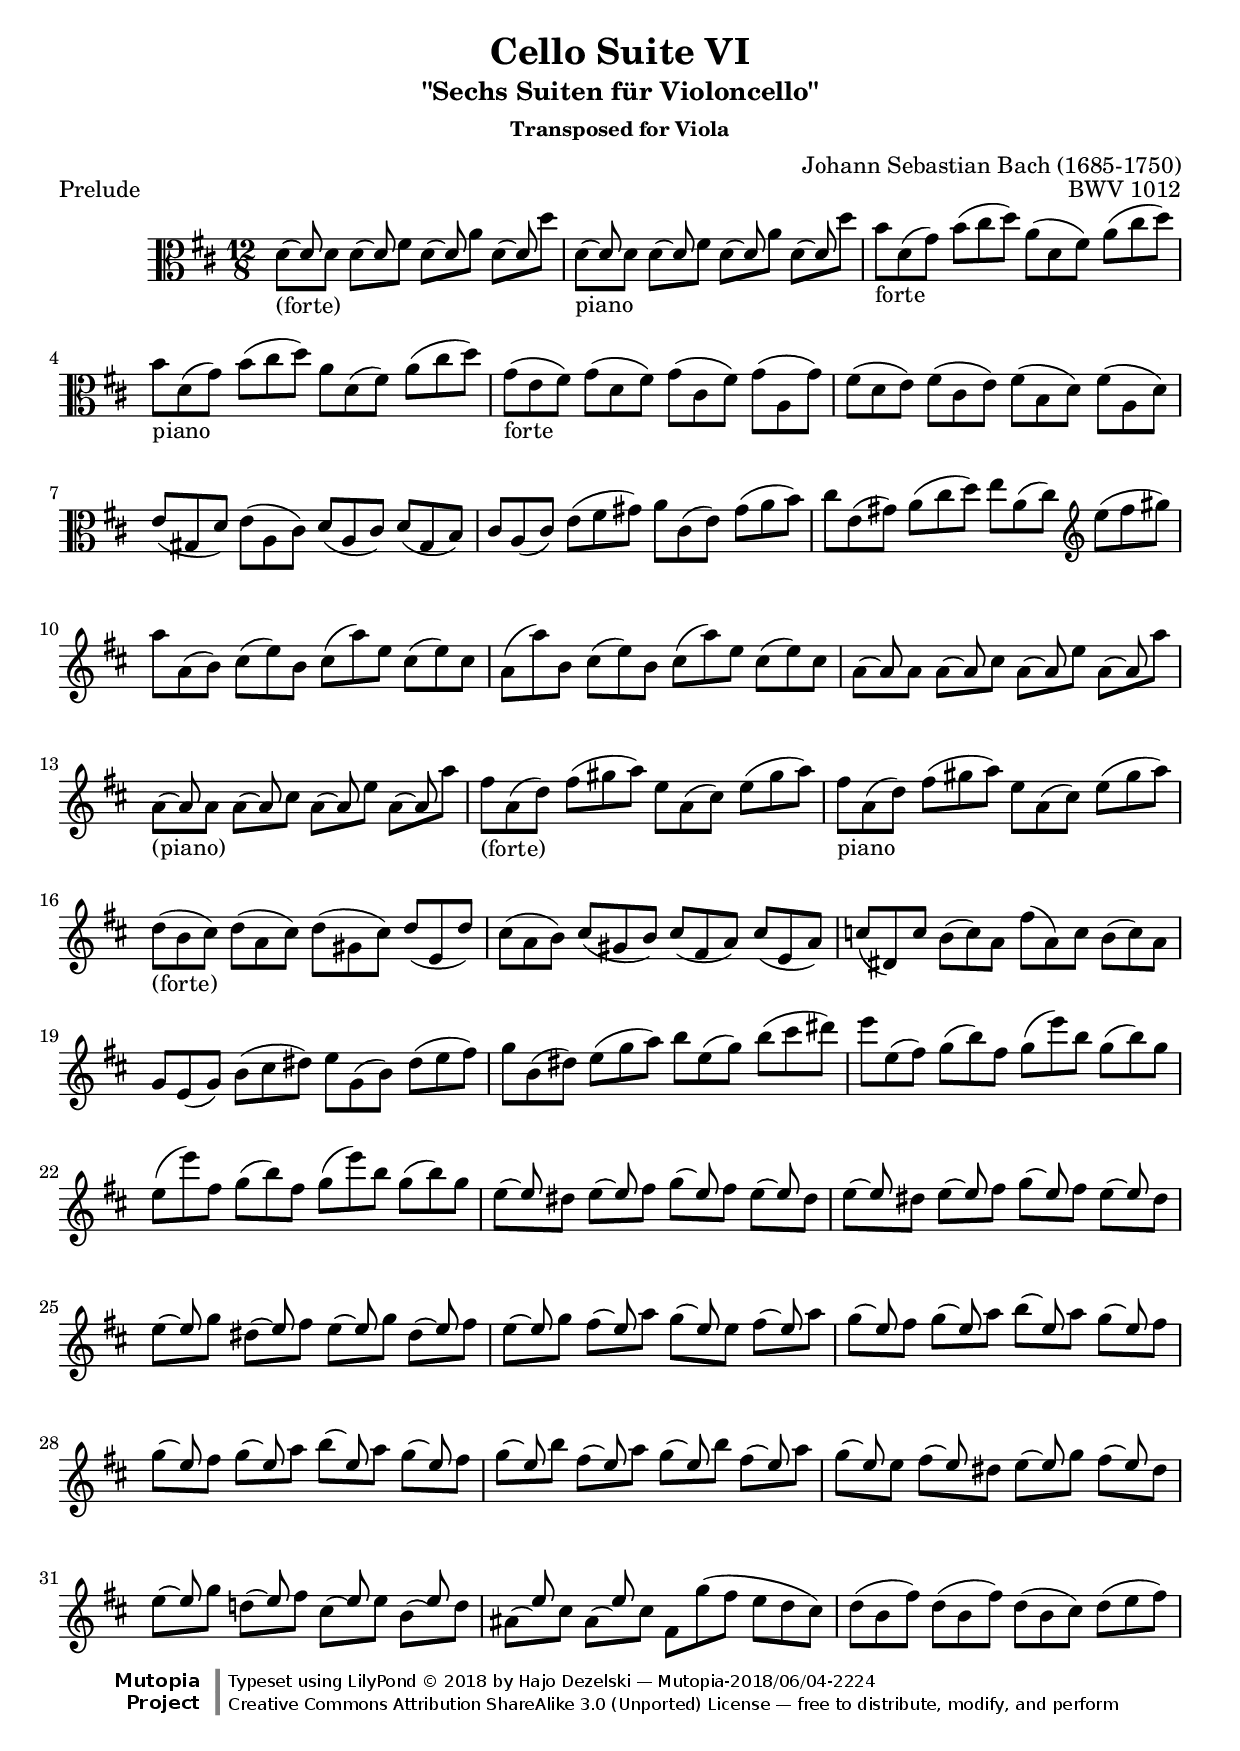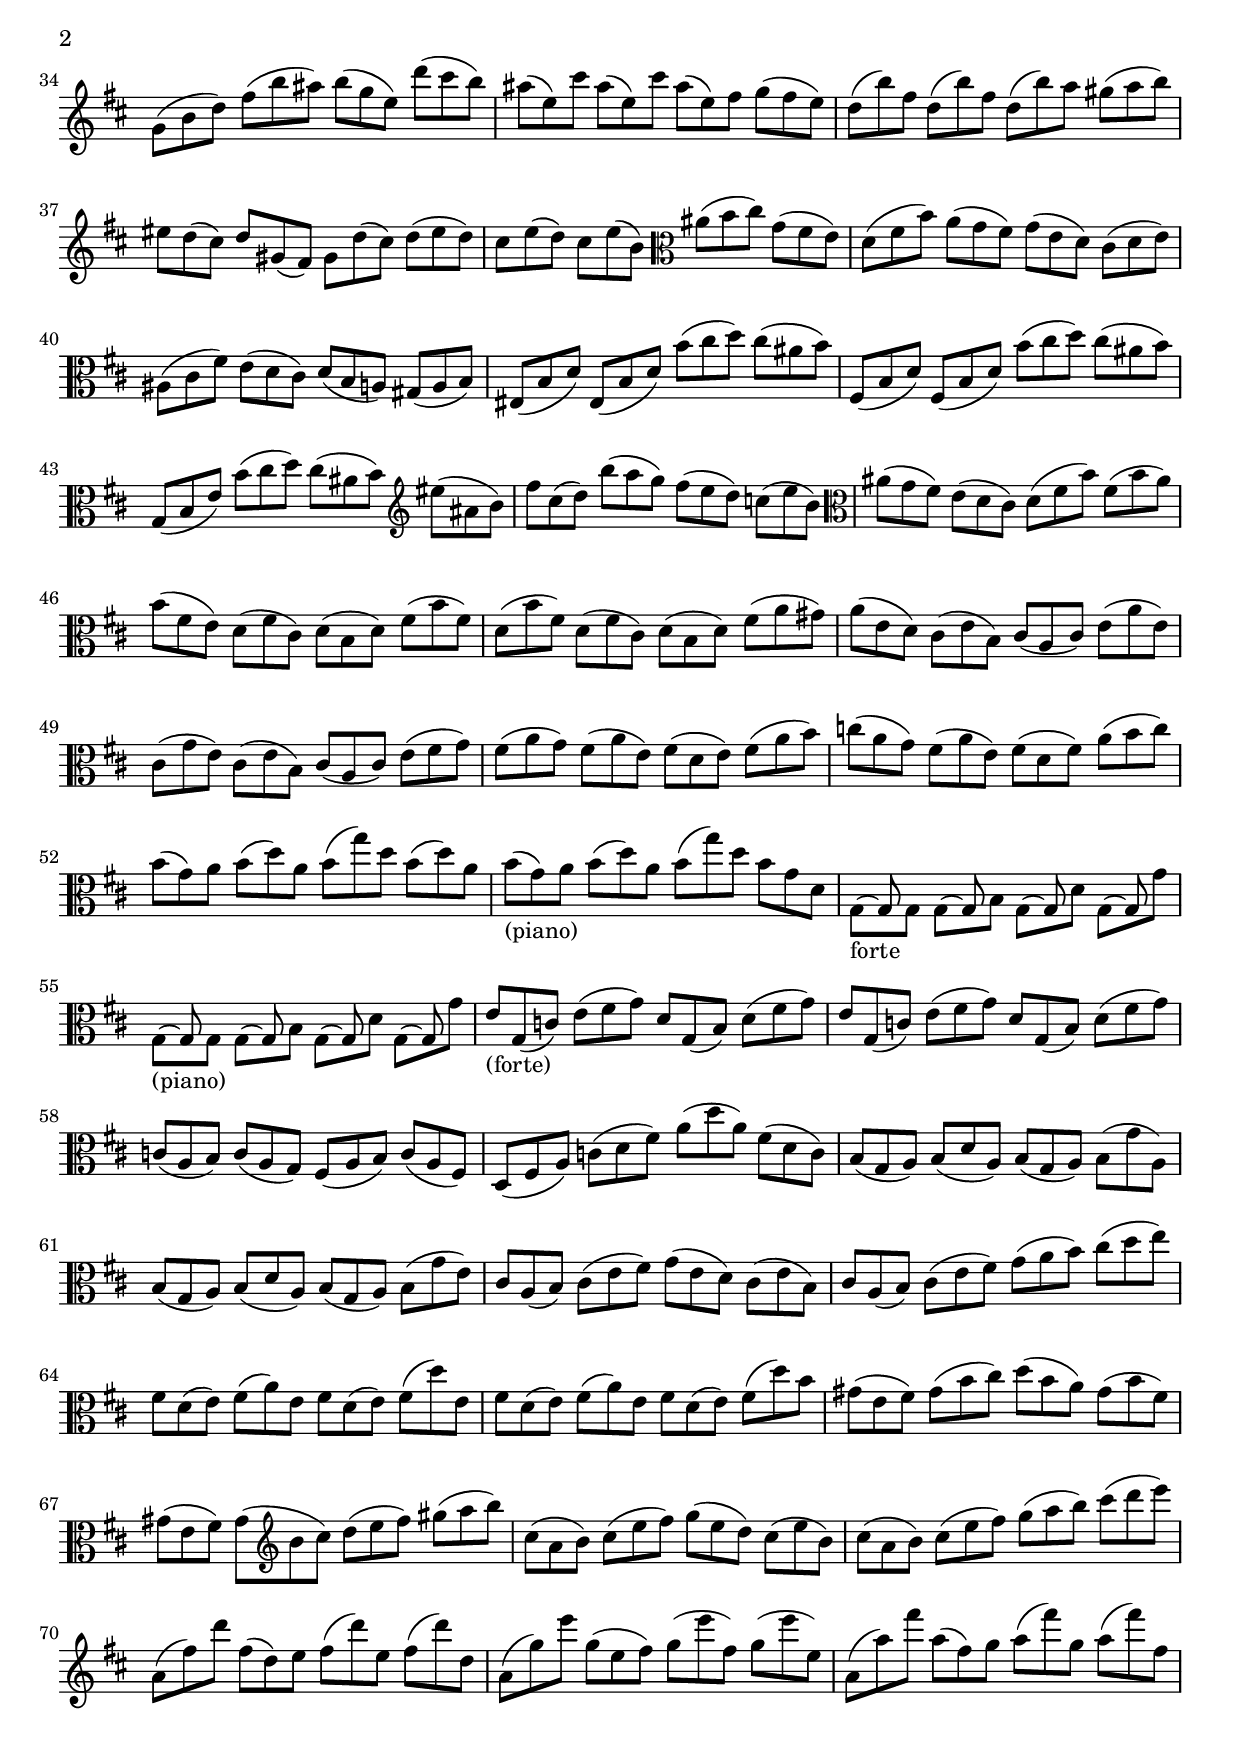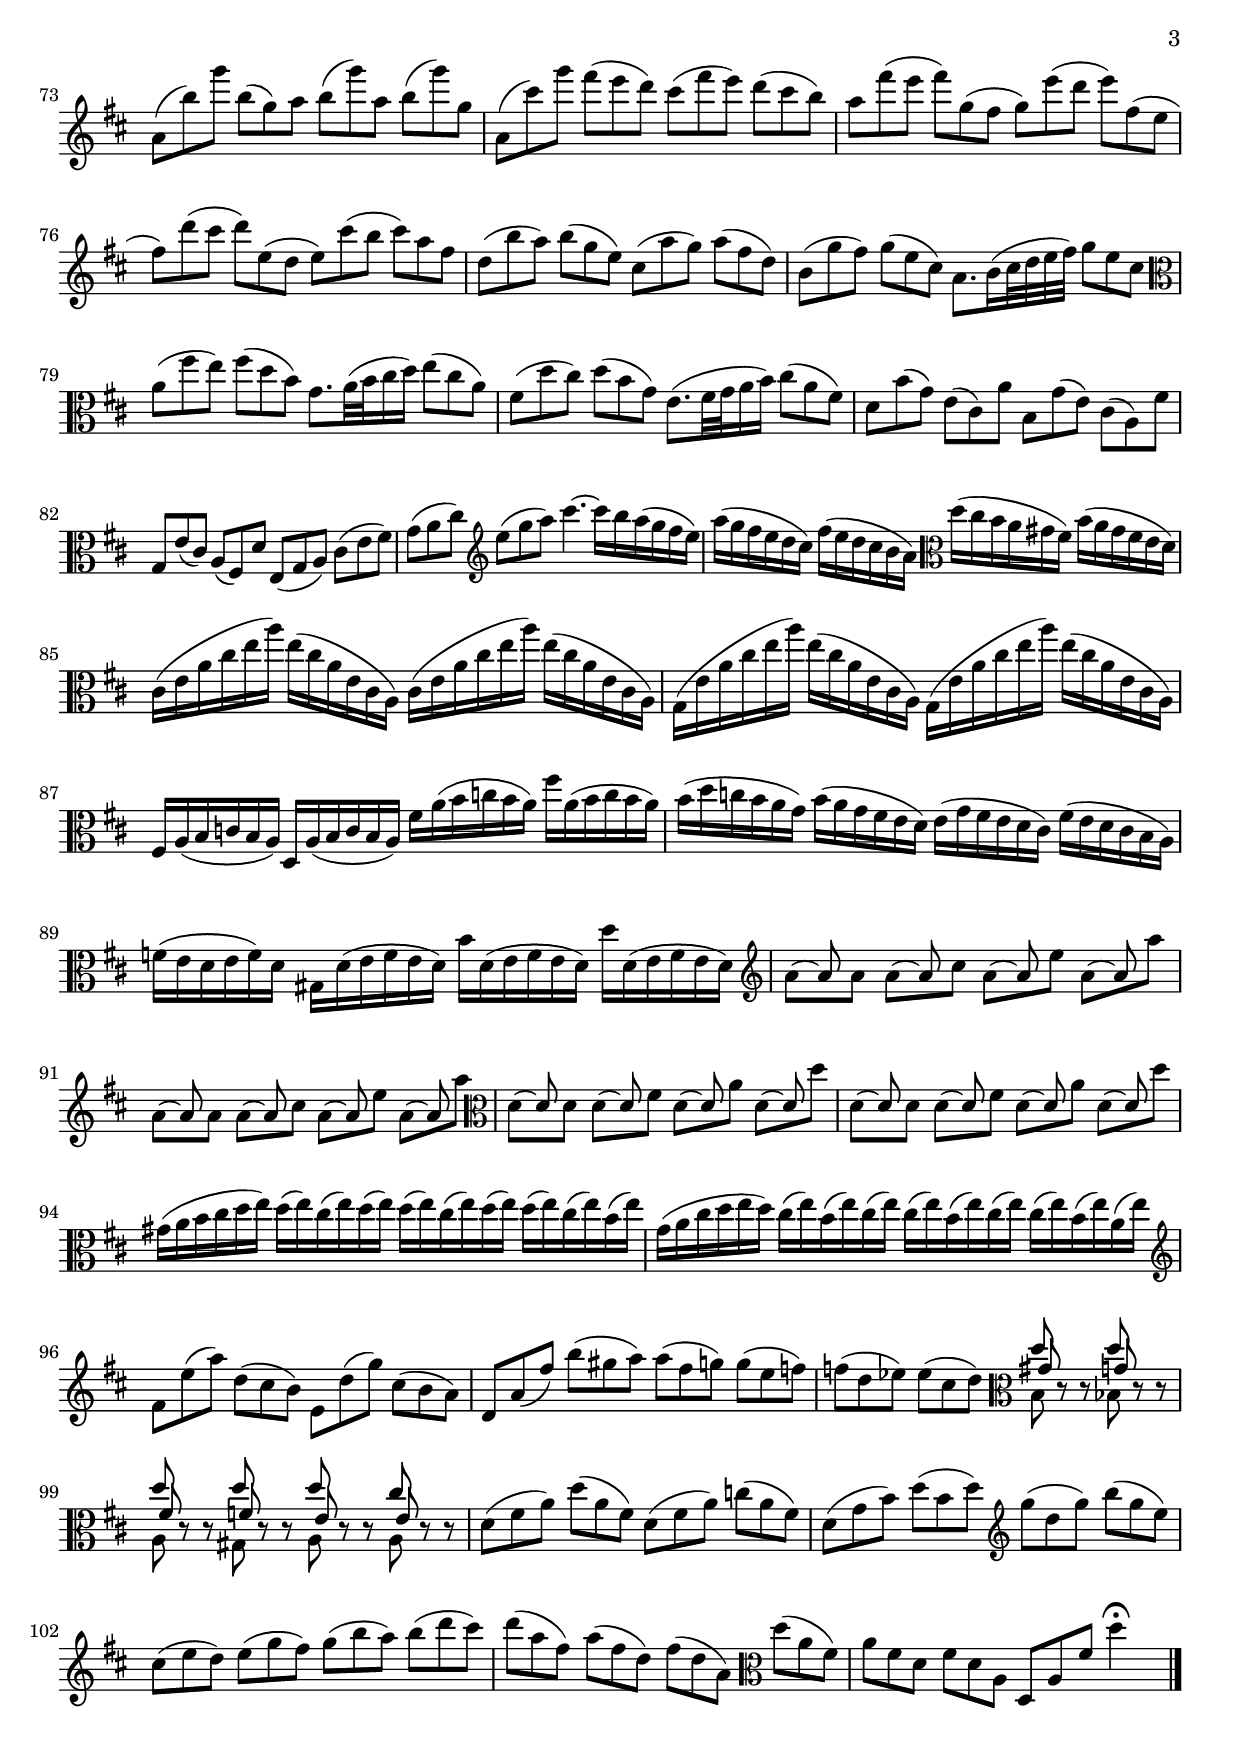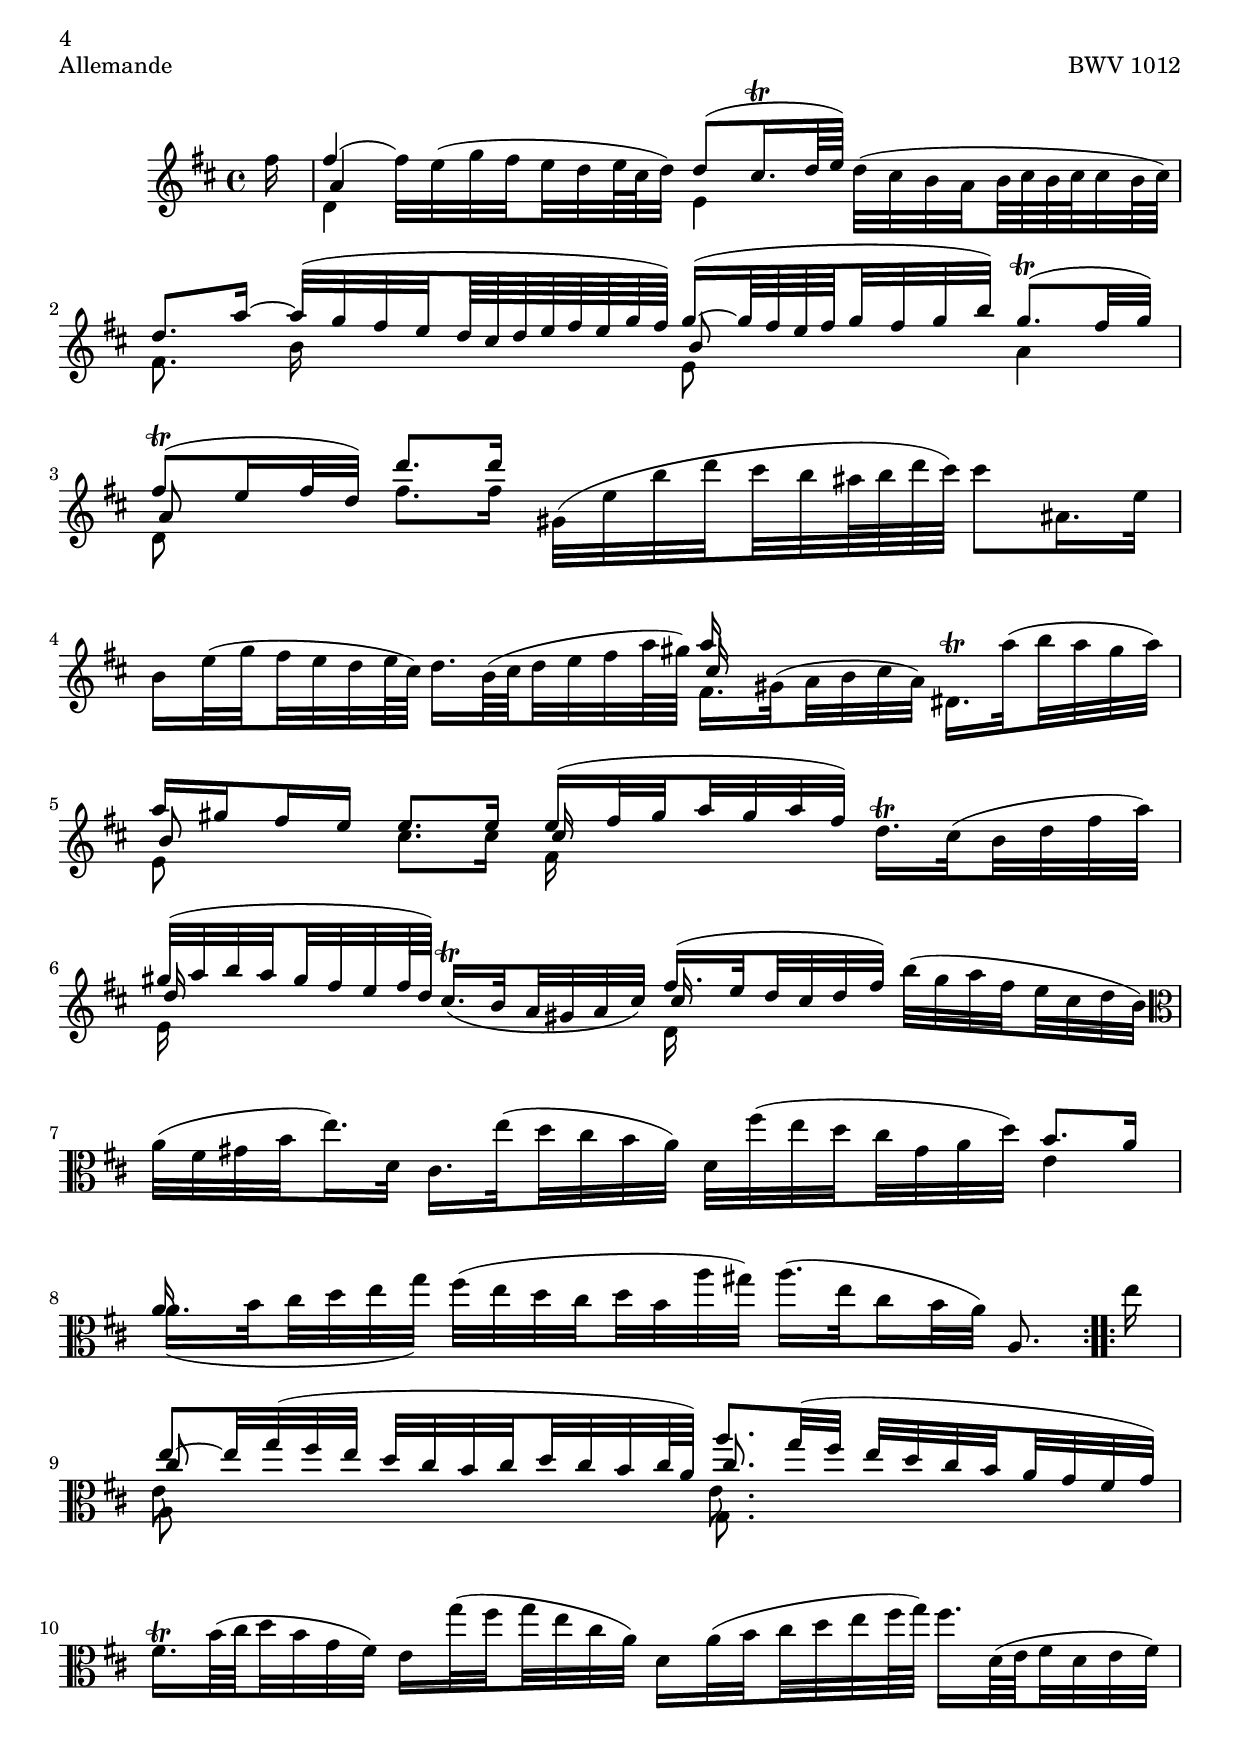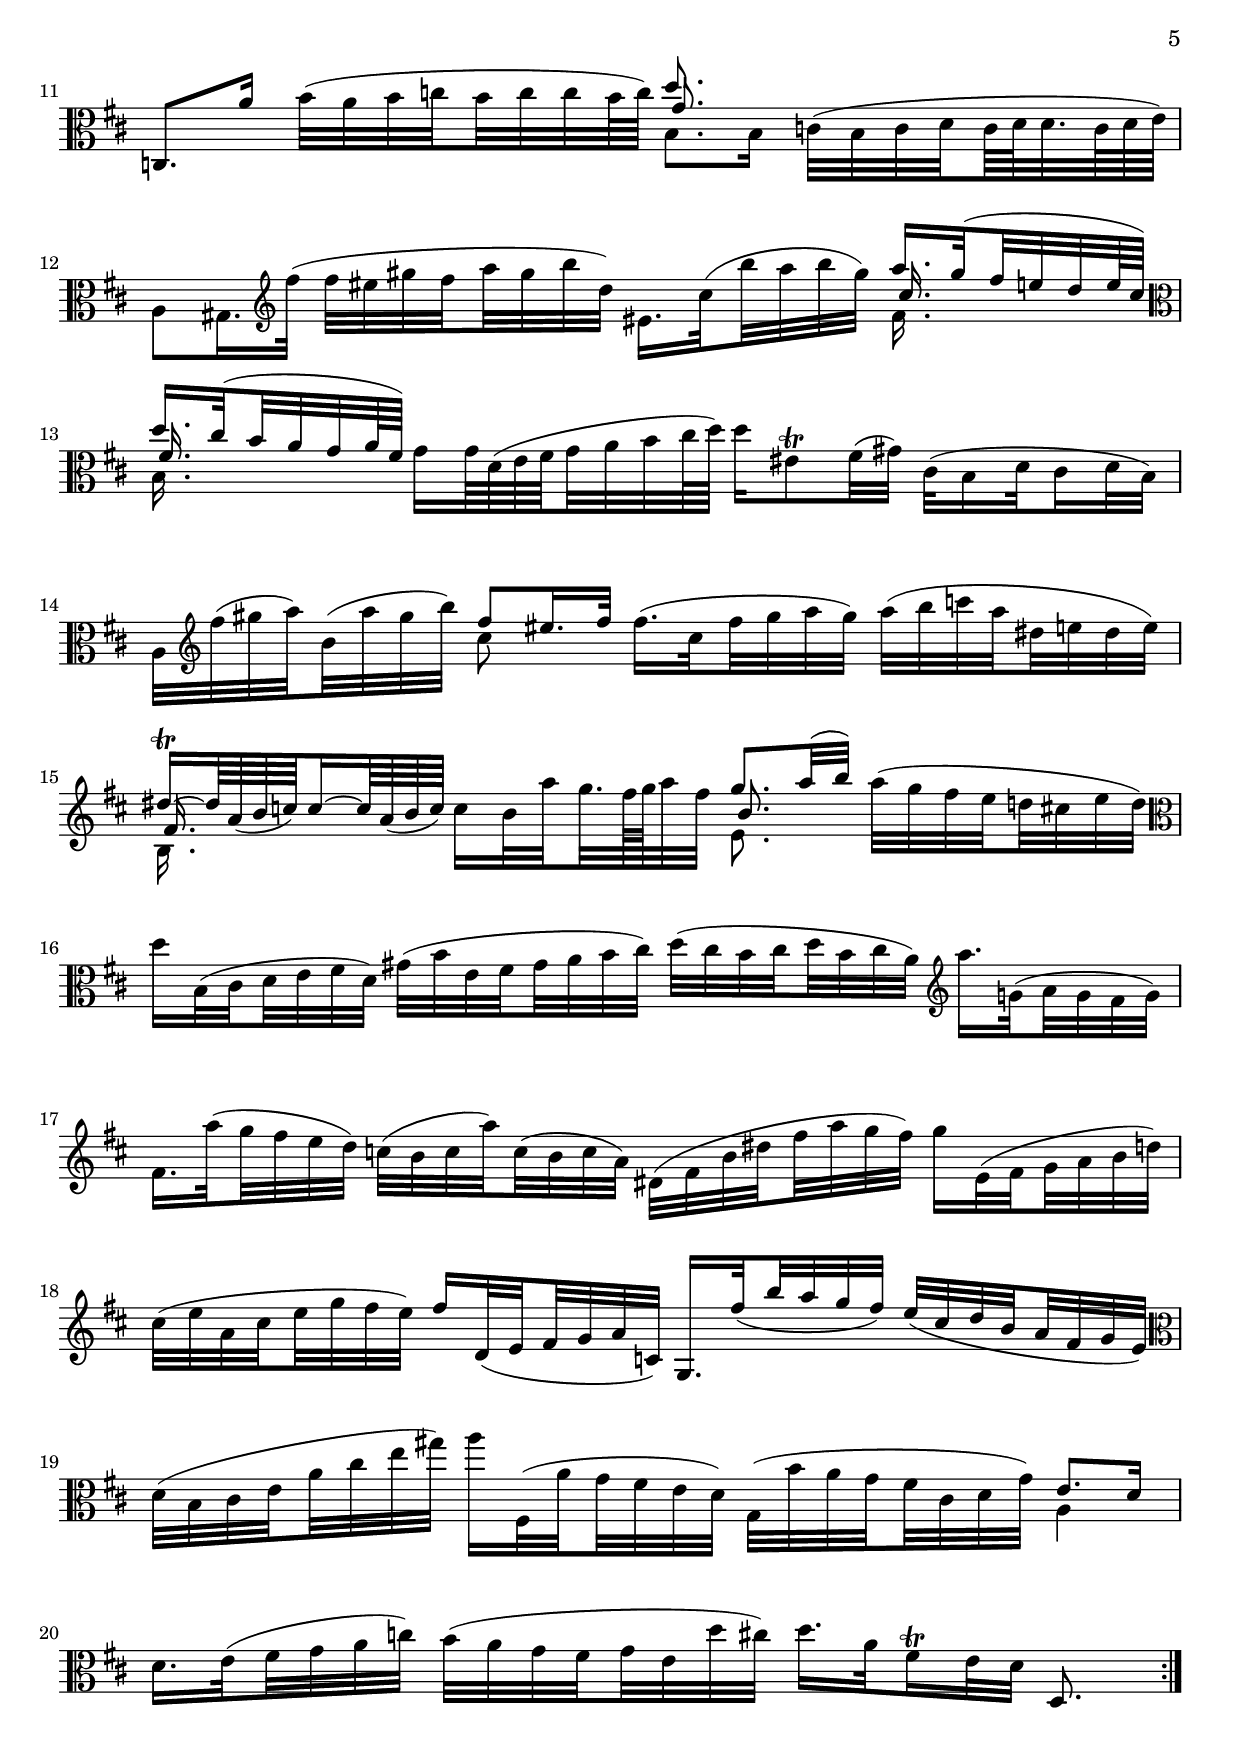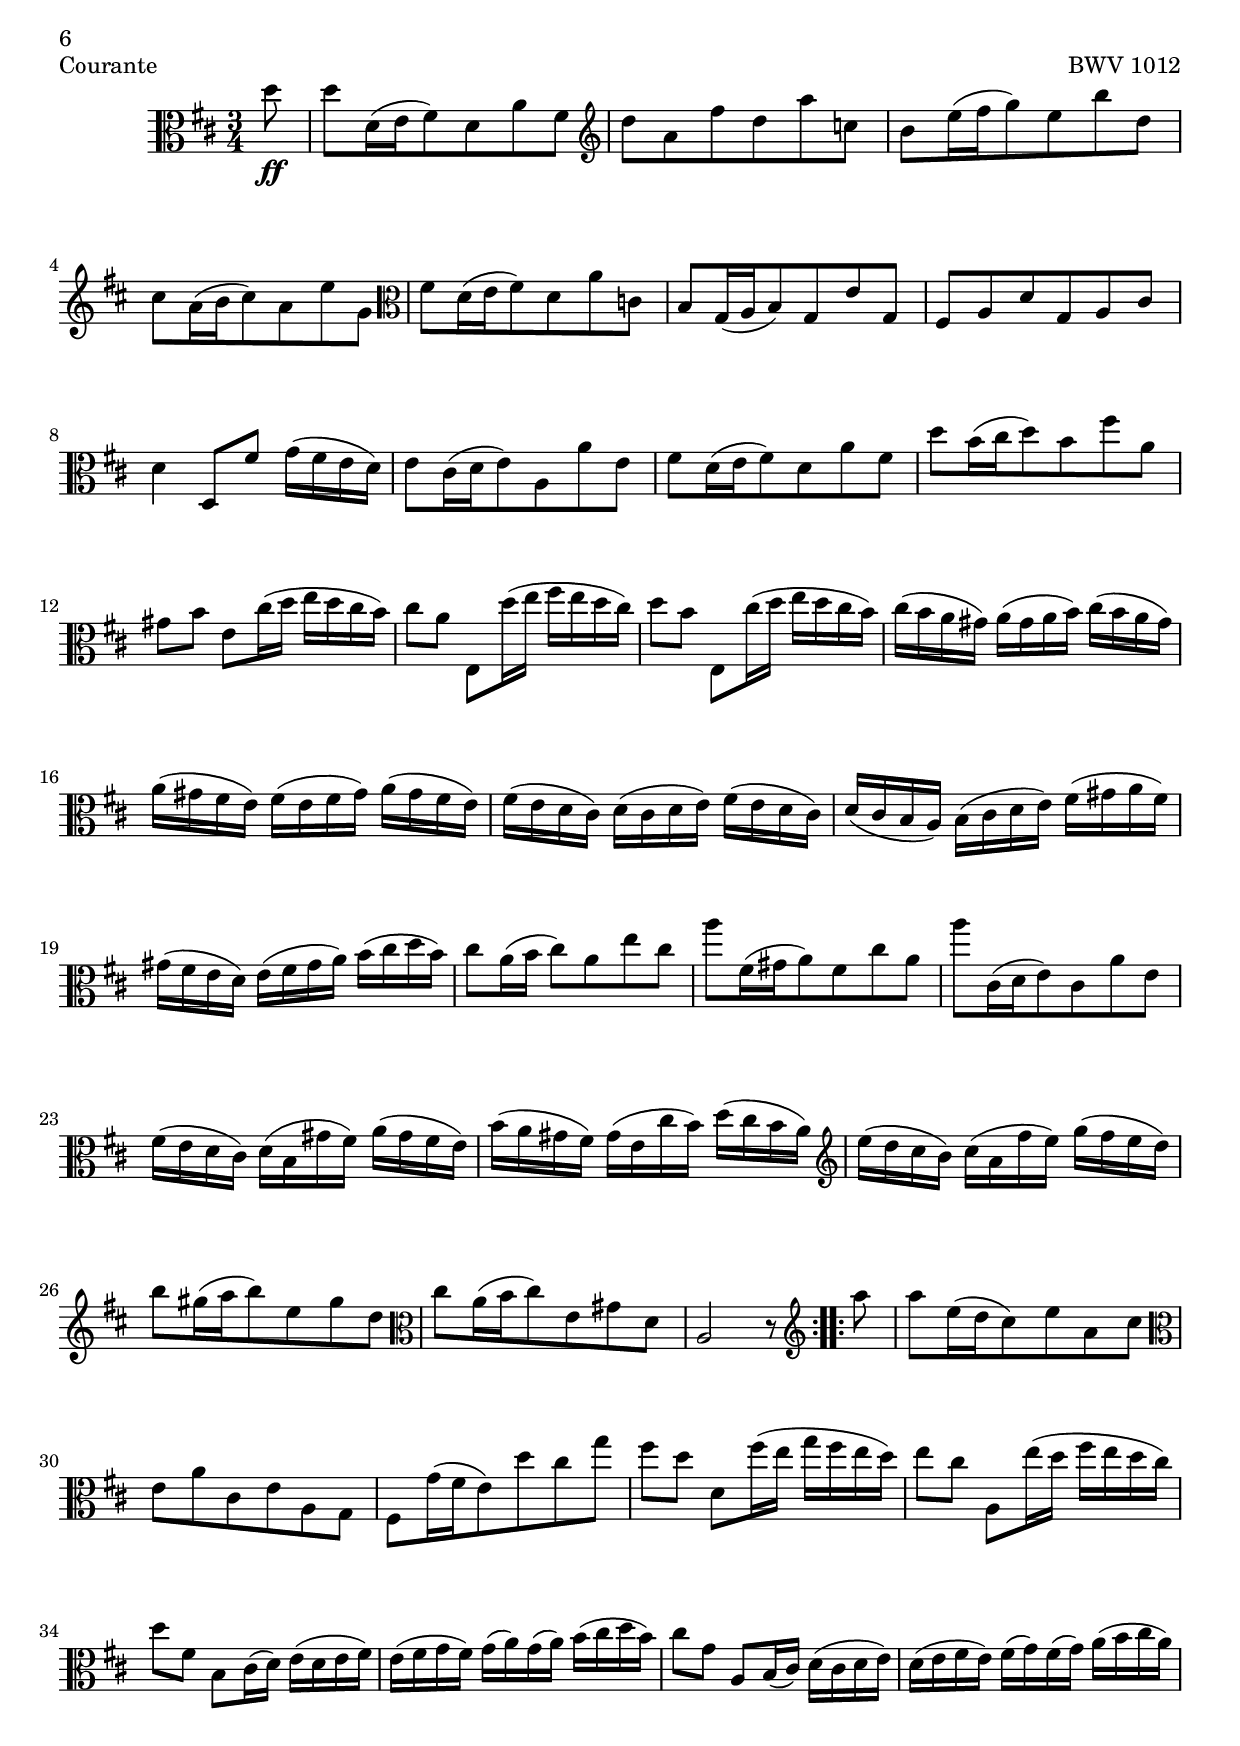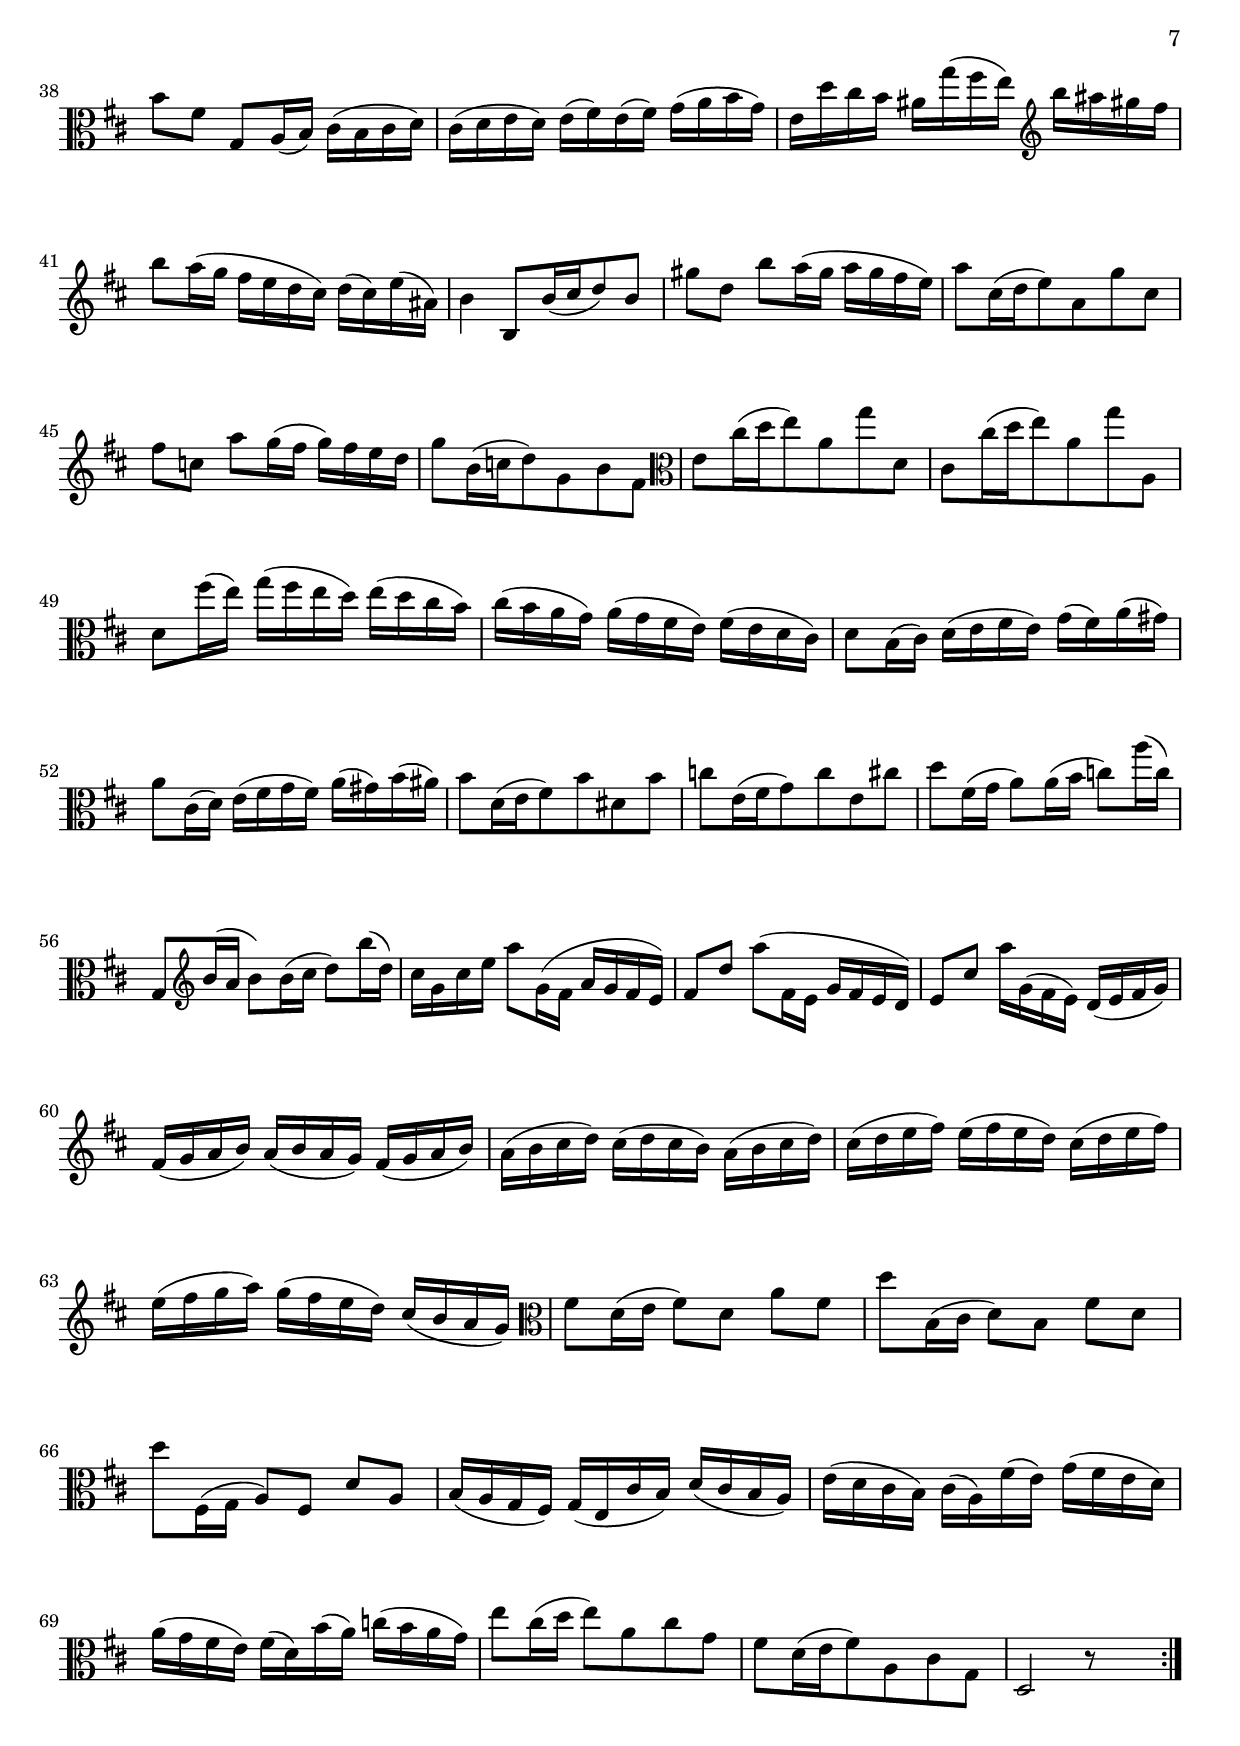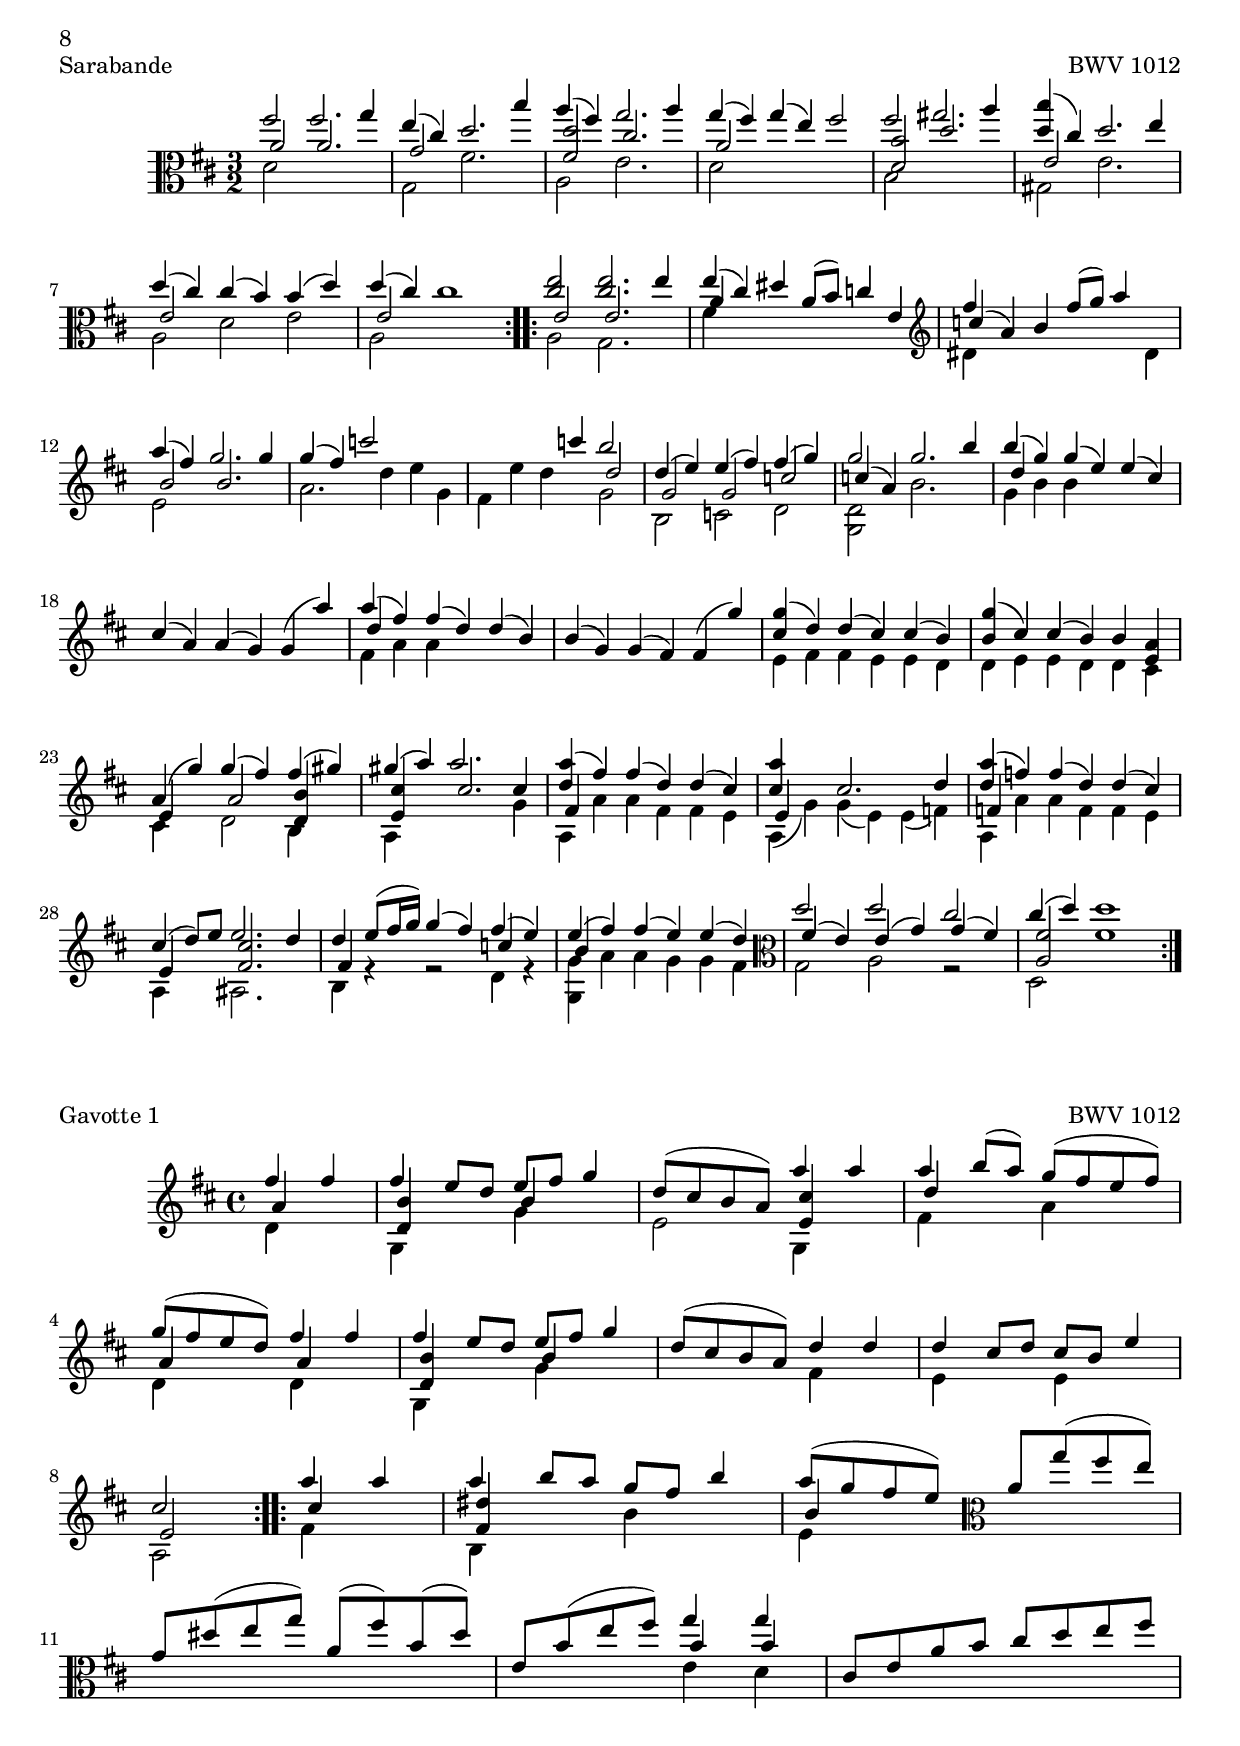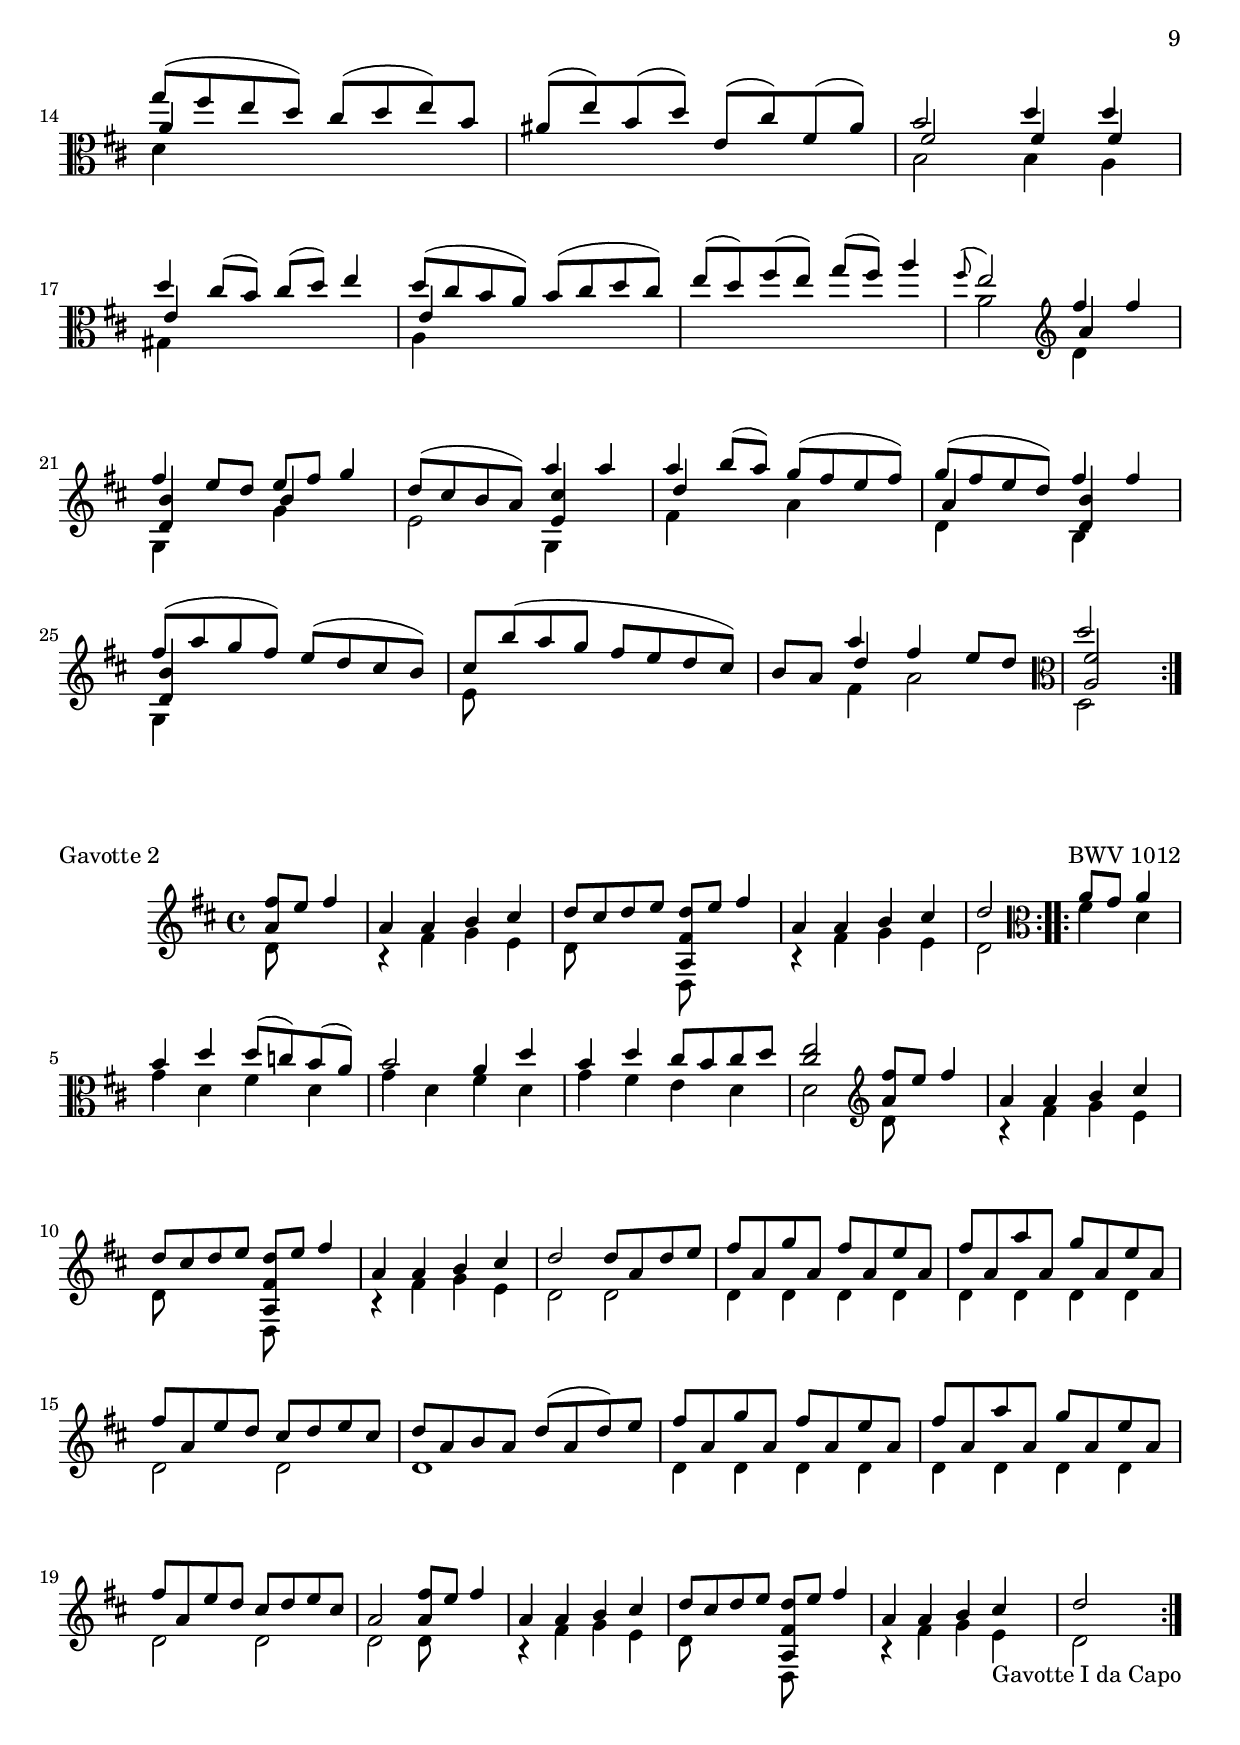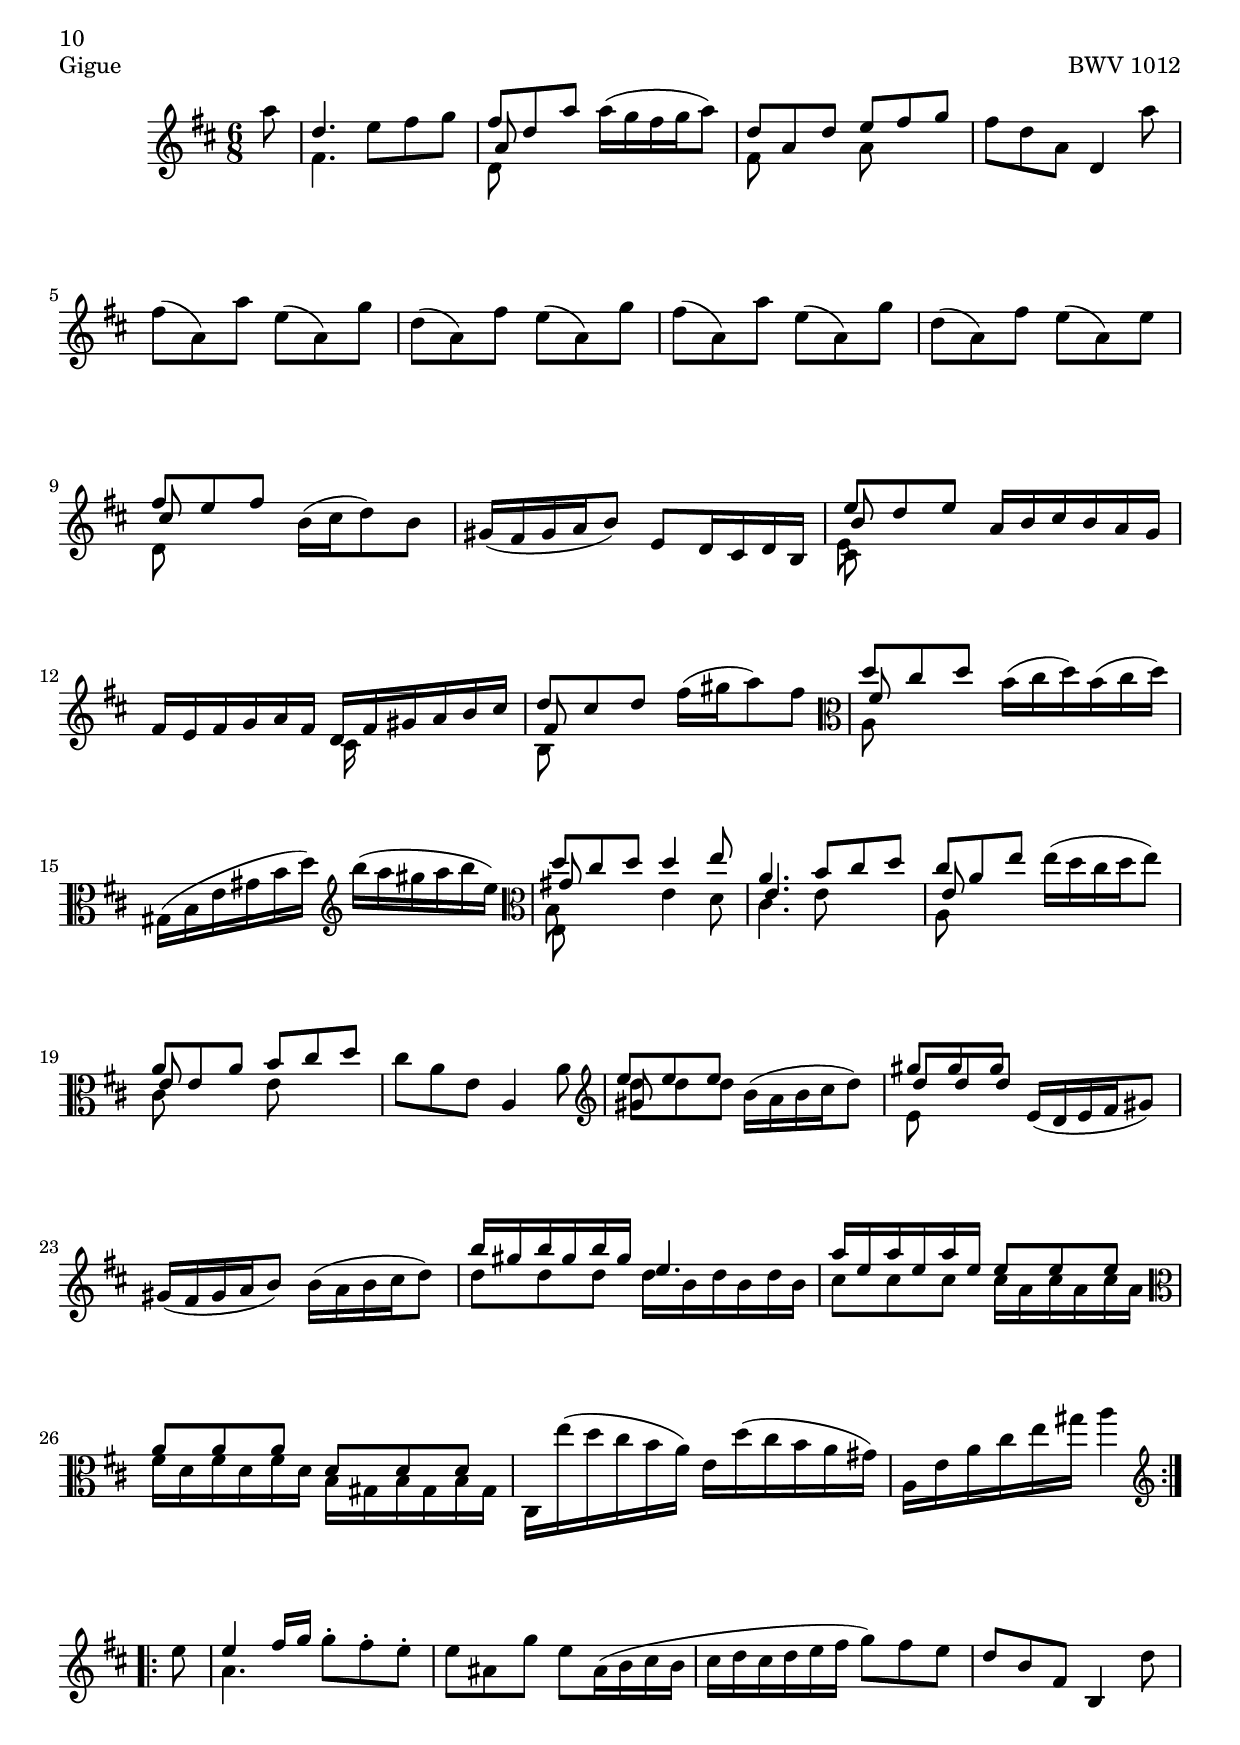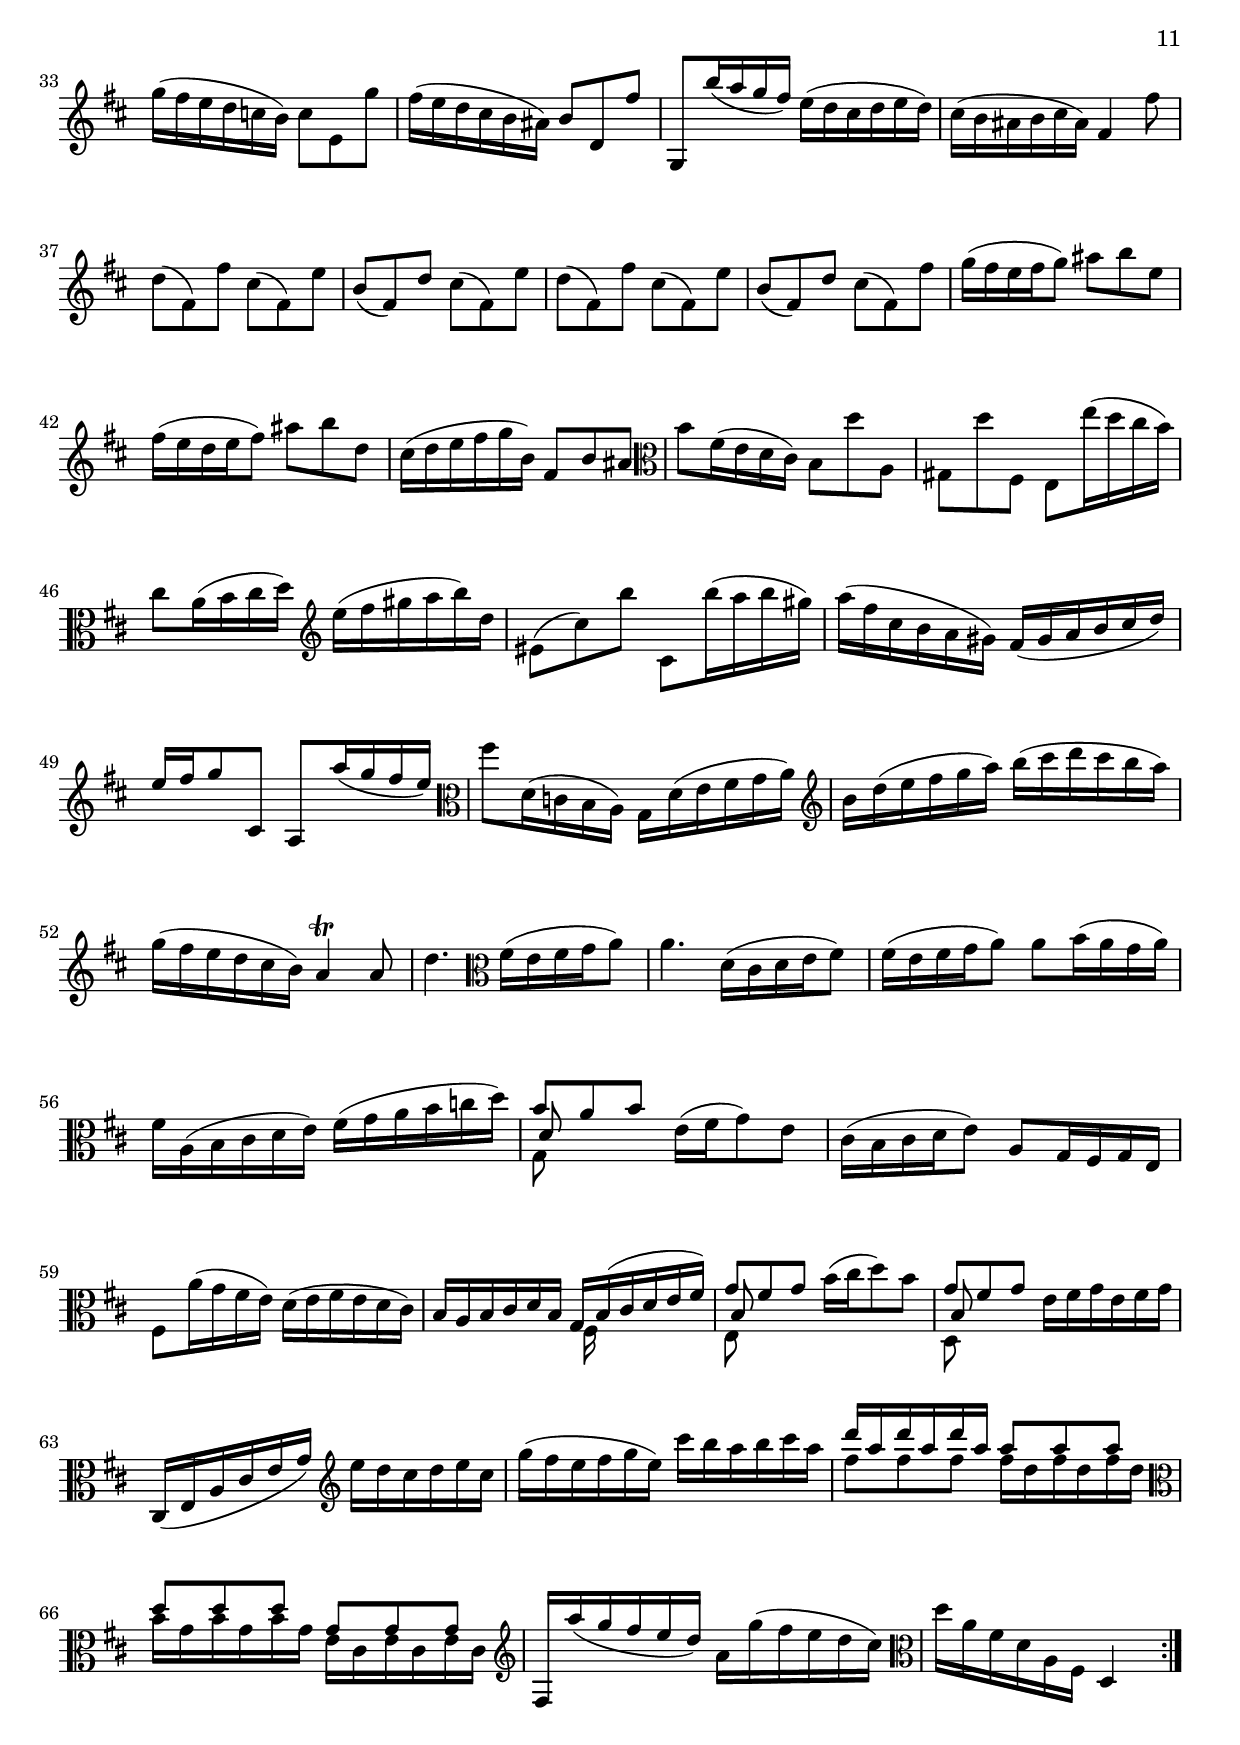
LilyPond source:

\version "2.18.2"

\version "2.18.2"
\header {
    title = "Cello Suite VI"
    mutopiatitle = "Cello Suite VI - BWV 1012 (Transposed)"
    composer = "Johann Sebastian Bach (1685-1750)"
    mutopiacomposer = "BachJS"
    opus = "BWV 1012"
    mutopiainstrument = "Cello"
	arrangement = "Hajo Dezelski"
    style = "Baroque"
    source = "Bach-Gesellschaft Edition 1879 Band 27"
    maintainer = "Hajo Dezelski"
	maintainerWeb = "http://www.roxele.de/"
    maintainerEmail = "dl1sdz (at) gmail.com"

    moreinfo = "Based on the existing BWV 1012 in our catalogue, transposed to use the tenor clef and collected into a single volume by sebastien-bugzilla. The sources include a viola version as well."

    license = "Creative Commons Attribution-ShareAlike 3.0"
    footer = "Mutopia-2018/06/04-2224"
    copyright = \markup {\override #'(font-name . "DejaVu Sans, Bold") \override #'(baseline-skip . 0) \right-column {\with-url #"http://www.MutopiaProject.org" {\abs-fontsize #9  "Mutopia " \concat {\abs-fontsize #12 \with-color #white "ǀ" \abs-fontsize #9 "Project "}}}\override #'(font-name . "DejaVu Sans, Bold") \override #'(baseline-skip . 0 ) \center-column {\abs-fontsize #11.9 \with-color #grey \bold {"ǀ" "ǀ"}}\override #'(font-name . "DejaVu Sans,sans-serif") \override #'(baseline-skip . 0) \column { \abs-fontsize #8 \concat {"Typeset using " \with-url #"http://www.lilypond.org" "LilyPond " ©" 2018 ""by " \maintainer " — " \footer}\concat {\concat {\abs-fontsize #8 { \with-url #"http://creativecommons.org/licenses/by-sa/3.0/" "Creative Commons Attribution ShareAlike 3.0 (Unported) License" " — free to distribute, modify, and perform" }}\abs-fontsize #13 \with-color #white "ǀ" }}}
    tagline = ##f
}

\header {
    subtitle = "\"Sechs Suiten für Violoncello\""
    subsubtitle = "Transposed for Viola"
}

prelude =  \relative d {
    \key d \major 
    \time 12/8
    \set Staff.midiInstrument = "viola"
    
    <<{s8_\markup { (forte) } d8 s4 d8 s4 d8 s4 d8 s8} 
        \\ {d8[^( s) d] d[^( s) fis] d[^( s) a'] d,[^( s) d']}>> | % 1
    <<{s8_\markup { piano } d,8 s4 d8 s4 d8 s4 d8 s8} 
        \\ {d8[^( s) d] d[^( s) fis] d[^( s) a'] d,[^( s) d']}>> | % 2
    b8_\markup { forte } [ d,8 (g) ] b [ (cis d) ] a [ (d, fis) ] a [ (cis d) ] | % 3
    b8_\markup { piano }  [ d,8 (g) ] b [ (cis d) ] a [ d, (fis) ] a [ (cis d) ] | % 4
    g,8_\markup { forte } [ (e8 fis) ] g [ (d fis) ] g [ (cis, fis) ] g [ (a, g') ]  | % 5
    fis8 [ (d e) ] fis [ (cis e) ] fis [ (b, d) ] fis [ (a, d) ] | % 6
    e8 [ (gis, d') ] e [ (a, cis) ] d [ (a cis) ] d [ (gis, b) ] | % 7
    cis8 [ a (cis) ] e [ (fis gis) ] a [ cis, (e) ] gis [ (a b) ] | % 8
    cis8 [ e, (gis) ] a [ (cis d) ] e [ a, (cis) ] \clef treble e [ (fis gis) ] | % 9
    a8 [ a, (b) ] cis [ (e) b ] cis [ (a') e ] cis [ (e) cis ] | % 10
    a8 [ (a') b, ] cis [ (e) b ] cis [ (a') e ] cis [ (e) cis ] | % 11
    <<{s8 a8 s4 a8 s4 a8 s4 a8 s8} 
        \\ {a8[^( s) a] a[^( s) cis] a[^( s) e'] a,[^( s) a'] }>>  | % 12
    <<{s8_\markup { (piano) } a,8 s4 a8 s4 a8 s4 a8 s8} 
        \\ {a8[^( s) a] a[^( s) cis] a[^( s) e'] a,[^( s) a']}>>  | % 13
    fis8_\markup { (forte) } [ a,8 (d) ] fis [ (gis a) ] e [ a, (cis) ] e [ (gis a) ] | % 14
    fis8_\markup { piano }  [ a,8 (d) ] fis [ (gis a) ] e [ a, (cis) ] e [ (gis a) ] | % 15
    d,8_\markup { (forte) } [ (b8 cis) ] d [ (a cis) ] d [ (gis, cis) ] d [ (e, d') ]| % 16
    cis8 [ (a b) ] cis [ (gis b) ] cis [ (fis, a) ] cis [ (e, a) ] | % 17
    c8 [ (dis,) c' ] b [ (c) a ] fis' [ (a,) c ] b [ (c) a ] | % 18
    g8 [ e (g) ] b [ (cis dis) ] e [ g, (b) ] dis [ (e fis) ] | % 19
    g8 [ b, (dis) ] e [ (g a) ] b [ e, (g) ] b [ (cis dis) ] | % 20
    e8 [ e, (fis) ] g [ (b) fis ] g [ (e') b ] g [ (b) g ] | % 21
    e8 [ (e') fis, ] g [ (b) fis ] g [ (e') b ] g [ (b) g ] | % 22
    <<{s8 e8 s4 e8 s4 e8 s4 e8 s8} 
        \\ {e8[^( s) dis] e[^( s) fis] g[^( s) fis] e[^( s) dis]}>> | % 23
    <<{s8 e8 s4 e8 s4 e8 s4 e8 s8} 
        \\ {e8[^( s) dis] e[^( s) fis] g[^( s) fis] e[^( s) dis]}>> | % 24
    <<{s8 e8 s4 e8 s4 e8 s4 e8 s8} 
        \\ {e8[^( s) g] dis[^( s) fis] e[^( s) g] dis[^( s) fis]}>> | % 25
    <<{s8 e8 s4 e8 s4 e8 s4 e8 s8} 
        \\ {e8[^( s) g] fis[^( s) a] g[^( s) e] fis[^( s) a]}>> | % 26
    <<{s8 e8 s4 e8 s4 e8 s4 e8 s8} 
        \\ {g8[^( s) fis] g[^( s) a] b[^( s) a] g[^( s) fis]}>> | % 27
    <<{s8 e8 s4 e8 s4 e8 s4 e8 s8} 
        \\ {g8[^( s) fis] g[^( s) a] b[^( s) a] g[^( s) fis]}>> | % 28
    <<{s8 e8 s4 e8 s4 e8 s4 e8 s8} 
        \\ {g8[^( s) b] fis[^( s) a] g[^( s) b] fis[^( s) a] }>> | % 29
    <<{s8 e8 s4 e8 s4 e8 s4 e8 s8} 
        \\ {g8[^( s) e] fis[^( s) dis] e[^( s) g] fis[^( s) dis]}>> | % 30
    <<{s8 e8 s4 e8 s4 e8 s4 e8 s8} 
        \\ {e8[^( s) g] d![^( s) fis] cis[^( s) e] b[^( s) d]}>> | % 31
    <<{s8 e8 s4 e8 s8 s2.} 
        \\ {ais,8[^( s) cis] ais[^( s) cis] fis, g'^( fis e d cis) }>> | % 32
    d8 [( b fis') ] d [ (b fis') ] d [ (b cis) ] d [ (e fis) ] | % 33
    g,8 [ (b d) ] fis [ (b ais) ] b [ (g e) ] d' [ (cis b) ] | % 34
    ais8 [ (e) cis' ] ais [ (e) cis' ] ais [ (e) fis ] g [ (fis e) ] | % 35
    d8 [ (b') fis ] d [ (b') fis ] d [ (b') a ] gis [ (a b) ] | % 36
    eis,8 [ d (cis) ] d [ gis, (fis) ] gis [ d' (cis) ] d [ (eis d) ] | % 37
    cis8 [ e (d) ] cis [ e (b) ] \clef alto ais [ (b cis) ] g [ (fis e) ] | % 38
    d8 [ (fis b) ] a [ (g fis) ] g [ (e d) ] cis [ (d e) ] | % 39
    ais,8 [ (cis fis) ] e [ (d cis) ] d [ (b a) ] gis [ (a b) ] | % 40
    eis,8 [ (b' d) ] eis, [ (b' d) ] b' [ (cis d) ] cis [ (ais b) ] | % 41
    fis,8 [ (b d) ] fis, [ (b d) ] b' [ (cis d) ] cis [ (ais b) ] | % 42
    g,8 [ (b e) ] b' [ (cis d) ] cis [ (ais b) ] \clef treble eis [ (ais, b) ] | % 43
    fis'8 [ cis (d) ] b' [ (a g) ] fis [ (e d) ] c [ (e b) ] \clef alto | % 44
    ais8 [ (g fis) ] e [ (d cis) ] d [ (fis b) ] fis [ (b ais) ] | % 45
    b8 [ (fis e) ] d [ (fis cis) ] d [ (b d) ] fis [ (b fis) ] | % 46
    d8 [ (b' fis) ] d [ (fis cis) ] d [ (b d) ] fis [ (a gis) ] | % 47
    a8 [ (e d) ] cis [ (e b) ] cis [ (a cis) ] e [ (a e) ] | % 48
    cis8 [ (g' e) ] cis [ (e b) ] cis [ (a cis) ] e [ (fis g) ] | % 49
    fis8 [ (a g) ] fis [ (a e) ] fis [ (d e) ] fis [ (a b) ] | % 50
    c8 [ (a g) ] fis [ (a e) ] fis [ (d fis) ] a [ (b c) ] | % 51
    b8 [ (g) a ] b [ (d) a ] b [ (g') d ] b [ (d) a ] | % 52
    b8_\markup { (piano) } [ (g) a ] b [ (d) a ] b [ (g') d ] b [ g d ] | % 53
    <<{s8_\markup { forte }  g,8 s4 g8 s4 g8 s4 g8 s8} 
        \\ {g8[^( s) g] g[^( s) b] g[^( s) d'] g,[^( s) g']}>> | % 54
    <<{s8_\markup { (piano) } g,8 s4 g8 s4 g8 s4 g8 s8} 
        \\ {g8[^( s) g] g[^( s) b] g[^( s) d'] g,[^( s) g']}>> | % 55
    e8_\markup { (forte) } [ g, (c) ] e [ (fis g) ] d [ g, (b) ] d [ (fis g) ] | % 56
    e8 [ g, (c) ] e [ (fis g) ] d [ g, (b) ] d [ (fis g) ] | % 57
    c,8 [ (a b) ] c [ (a g) ] fis [ (a b) ] c [ (a fis) ] | % 5
    d8 [ (fis a) ] c [ (d fis) ] a [ (d a) ] fis [ (d c) ] | % 59
    b8 [ (g a) ] b [ (d a) ] b [ (g a) ] b [ (g' a,) ] | % 60
    b8 [ (g a) ] b [ (d a) ] b [ (g a) ] b [ (g' e) ] | % 61
    cis8 [ a (b) ] cis [ (e fis) ] g [ (e d) ] cis [ (e b) ] | % 62
    cis8 [ a (b) ] cis [ (e fis) ] g [ (a b) ] cis [ (d e) ] | % 63
    fis,8 [ d (e) ] fis [ (a) e ] fis [ d (e) ] fis [ (d') e, ] | % 64
    fis8 [ d (e) ] fis [ (a) e ] fis [ d (e) ] fis [ (d') b ] | % 65
    gis8 [ (e fis) ] gis [ (b cis) ] d [ (b a) ] gis [ (b fis) ] | % 66
    gis8 [ (e fis) ] gis [  ( \clef treble b cis) ] d [ (e fis) ] gis [ (a b) ] | % 67
    cis,8 [ (a b) ] cis [ (e fis) ] g [ (e d) ] cis [ (e b) ] | % 68
    cis8 [ (a b) ] cis [ (e fis) ] g [ (a b) ] cis [ (d e) ] | % 69
    a,,8 [ (fis') d' ] fis, [ (d) e ] fis [ (d') e, ] fis [ (d') d, ] | % 70
    a8 [ (g') e' ] g, [ (e fis) ] g [ (e' fis,) ] g [ (e' e,) ] | % 71
    a,8 [ (a') fis' ] a, [ (fis) g ] a [ (fis') g, ] a [ (fis') fis, ] | % 72
    a,8 [ (b') g' ] b, [ (g) a ] b [ (g') a, ] b [ (g') g, ] | % 73
    a,8 [ (cis') g' ] fis [ (e d) ] cis [ (fis e) ] d [ (cis b) ] | % 74
    a8 [ fis' (e ] fis) [ g, (fis ] g) [ e' (d ] e) [ fis, (e ] | % 75
    fis8) [ d' (cis ] d) [ e, (d ] e) [ cis' (b ] cis) [ a fis ] | % 76
    d8 [ (b' a) ] b [ (g e) ] cis [ (a' g) ] a [ (fis d) ] | % 77
    b8 [ (g' fis) ] g [ (e cis) ] a8. [ b16 (cis32 d32 e32 fis32) ] g8 [ e cis ] \clef alto | % 78
    a8 [ (fis' e) ] fis [ (d b) ] g8. [ a32 (b32 cis16 d16) ] e8 [ (cis a) ] | % 79
    fis8 [ (d' cis) ] d [ (b g) ] e8. [ (fis32 g32 a16 b16) ] cis8 [ (a fis) ] | % 80
    d8 [ b' (g) ] e [ (cis) a' ] b, [ g' (e) ] cis [ (a) fis' ] | % 81
    g,8 [ e' (cis) ] a [ (fis) d' ] e, [ (g a) ] cis [ (e fis) ] | % 82
    g8 [ (a cis) ] \clef treble e [ (g a) ] cis4. ~ cis16 [b a (g fis e) ] | % 83
    a16 [ (g fis e d cis) ] fis [ (e d cis b a) ] \clef alto d [ (cis b a gis fis) ] b [ (a gis fis e d) ] | % 84
    cis16 [ (e a cis e a) ] e [ (cis a e cis a) ] cis [ (e a cis e a) ] e [ (cis a e cis a) ] | % 85
    g16 [ (e' a cis e a) ] e [ (cis a e cis a) ] g [ (e' a cis e a) ] e [ (cis a e cis a) ] | % 86
    fis16 [ a (b c b a) ] d, [ a' (b c b a) ] fis' [ a( b c b a) ] fis' [ a, (b c b a) ] | % 87
    b16 [ (d c b a g) ] b [ (a g fis e d) ] e [ (g fis e d cis) ] fis [ (e d cis b a) ] | % 88
    f'16 [ (e d e f) d ] gis, [ d' (e f e d) ] b' [ d, (e f e d) ] d' [ d, (e f e d) ] \clef treble | % 89
    <<{s8 a'8 s4 a8 s4 a8 s4 a8 s8} 
        \\ {a8[^( s) a] a[^( s) cis] a[^( s) e'] a,[^( s) a']}>>  | % 90
    <<{s8 a,8 s4 a8 s4 a8 s4 a8 s8} 
        \\ {a8[^( s) a] a[^( s) cis] a[^( s) e'] a,[^( s) a']}>> \clef alto | % 91
    <<{s8 d,,8 s4 d8 s4 d8 s4 d8 s8} 
        \\ {d8[^( s) d] d[^( s) fis] d[^( s) a'] d,[^( s) d']}>>  | % 92
    <<{s8 d,8 s4 d8 s4 d8 s4 d8 s8} 
        \\ {d8[^( s) d] d[^( s) fis] d[^( s) a'] d,[^( s) d']}>>  | % 93
    gis,16 [ (a b cis d e) ] d [ (e) cis (e) d (e)] d [ (e) cis (e) d (e)] d [ (e) cis (e) b (e)]| % 94
    g,16 [ (a cis d e d) ] cis [ (e) b (e) cis (e)] cis [ (e) b (e) cis (e)] cis [ (e) b (e) a, (e')] \clef treble | % 95
    fis,8 [ e' (a) ] d, [ (cis b) ] e, [ d' (g) ] cis, [ (b a) ] | % 96
    d,8 [ a' (fis') ] b [ (gis a) ] a [ (fis g) ] g [ (e f) ] | % 97
    f8 [ (d es) ] es [ (cis d)] \clef alto <<{d8} \\ {b,} \\ {gis'}>> 
        r8 r8 <<{d'} \\ {bes,} \\ {g'}>> r8 r8 | % 98
    <<{d'} \\ {a,} \\ {fis'}>> r8 r8 <<{d'} \\ {gis,,} \\ {f'}>> r8 r8 
        <<{d'} \\ {a,} \\ {e'}>> r8 r8 <<{cis'} \\ {a,} \\ {e'}>> r8 r8 | % 99
    d8 [ (fis a) ] d [ (a fis) ] d [ (fis a) ] c [ (a fis) ] | % 100
    d8 [ (g b) ] d [ (b d) ] \clef treble g [ (d g) ] b [ (g e) ] | % 101
    cis8 [ (e d) ] e [ (g fis) ] g [ (b a) ] b [ (d cis) ] | % 102
    d8 [ (a fis) ] a [ (fis d) ] fis [ (d a) ] \clef alto d [ (a fis) ] | % 103
    a8 [ fis d ] fis [ d a ] d, [ a' fis' ] d'4 \fermata s8 \bar "|." % 104
    }

\version "2.18.2"


allemande =  \relative f' {
    \key d \major 
    \time 4/4
    \clef treble
    \set Staff.midiInstrument = "viola"
    \set Staff.subdivideBeams = ##t
    \set Staff.baseMoment = #(ly:make-moment 1/8)
    \set Staff.beatStructure = #'(2 2 2 2)
    
	\repeat volta 2 {
		\partial 16 fis16 | %0
		<<{fis4( s)} \\ {d, fis'32 [e ^(g fis e d e64 cis d32)]} \\ {a4 s}>> 
		    <<{d8 [( cis16. \trill d64 e) ]} \\ {e,4}>> d'32 [(cis b a b64 cis b cis cis32 b64 cis) ] | % 1
		<<{d8. [a'16] ~ a32 [ (g fis e d64 cis d e fis e g fis )]} \\ {fis,8. s16 b16 s s8}>> 
		    <<{g'16 ~ [(g64 fis64 e fis g32 fis g b) ] g8. \trill [ (fis32 g )]} \\ {e,8 s a4} \\ {b8 s s4}>>  | % 2
		<<{fis'8 \trill [( e16 fis32 d) ] d'8. [ d16 ]} \\ {d,,8 s fis'8. fis16} \\ {a,8 s s4}>> 
		    gis32 [ (e' b' d cis b ais64 b d cis)] cis8 [ais,16. e'32] | % 3
		b16 [e32 (g fis e d e64 cis)] d16. [b64 ( cis d32 e fis a64 gis)] 
		    <<{a16 s s8} \\ {fis,16. [gis32 ^( a b cis a)]} \\ {cis16 s s8}>> dis,16. \trill [ a''32 (b a gis a)] | % 4
		<<{a16 [ gis fis e ] e8. [ e16]} \\ {e,8 s cis'8. cis16} \\ {b8 s s4}>> 
		    <<{e16 [ ( fis32 gis a gis  a fis)]} \\ {fis,16 s s8} \\ {cis'16 s s8}>> d16. \trill [ cis 32 ( b d fis a)] | % 5
		<<{gis 32 [( a b a gis fis e fis 64 d )]} \\ {e,16 s s8} \\ {d'16 s s8}>> cis16. \trill [( b32 a gis a cis)] 
		    <<{fis16. [( e32 d cis d fis)]} \\ {d,16 s s8} \\ {cis'16 s s8}>> b'32 [(gis a fis e cis d b)] \clef alto | % 6
		a32 [( fis gis b e16.) d,32] cis16. [ e'32 ( d cis b a)] d,32 [ fis' ( e d cis gis a d)] <<{b8. [a16]} \\ {e4}>> | % 7
		<<{a16 s s8} \\ {a16. [( b32 cis d e g)]}>> fis32 [( e d cis d b a' gis)] a16. [( e32 cis16 b32 a)] a,8.   % 8 	
	}
	\repeat volta 2 {
		e''16 | %0
		<<{e8 ~ [ e32 g (fis e] d [ cis b cis d cis b cis64 a)]} \\ {a,8 s s4} \\ {cis'8 s s4} \\ {e,8 s s4}>> 
		    <<{a'8. [ g32 ( fis] e32 [ d cis b a g fis g)]} \\ {g,8. s16 s4} \\ {cis'8. s16 s4} \\ {e,8. s16 s4}>>  | % 9
		fis16. \trill [ b64 (cis d32 b g fis)] e16 [ g'32 (fis g e cis a)] d,16 [ a'32 (b cis d e fis64 g)] fis16. [ d,64 ( e fis32 d e fis)] | % 10
		c,8. [ a''16] b32 [( a b c b c c b64 c)] <<{d8. s16} \\ {b,8. [b16]} \\ {g'8. s16}>> c,32 [( b c d c64 d d32. c64 d e)] | % 11
		a,8 [ gis16. \clef treble fis''32] ( fis32 [ eis gis fis a gis b d,)] 
		    eis,16. [ cis'32 ( b' a b gis)] <<{a16. [ gis32 ( fis e d e64 cis)]} \\ {fis,16. s32 s8} \\ {cis'16. s32 s8}>> \clef alto | % 12
		<<{d16. [ cis32 ( b a g a64 fis)]} \\ {b,16. s32 s8} \\ {fis'16. s32 s8}>> 
		    g16 [g64 d64 ( e fis g32 a b cis64 d )] d16 [ eis,8 \trill fis32 (gis)] cis,32 [( b16 d32 cis16 d32 b)] | % 13
		a32[ \clef treble  fis'' (gis a) b, (a' gis b)] <<{fis8 [ eis16. fis32]} \\ {cis8 s}>> fis16. [(cis32 fis gis a gis)] a32 [( b c a dis, e dis e)] | % 14
		<<{dis16 ~ \trill [dis64 a64_(b c) c16 ~ c64 a64_( b c)]} \\ {b,16. s32 s8} \\ {fis'16. s32 s8}>> c'16 [ b32 a' g32. fis128 g a32 fis] 
		    <<{g8. [ a32 ( b)]} \\ {e,,8. s16} \\ {b'8. s16}>> a'32 [( g fis e d cis e d)] | % 15
		\clef alto d16 [b,32 (cis d e fis d)] gis32 [( b e, fis gis a b cis)] d32 [( cis b cis d b cis a)] \clef treble a'16. [g,32 ( a g fis g)] | % 16
		fis16. [ a'32 ( g fis e d)] c32 [ ( b c a') c, (b c a)] dis,32 [(fis b dis fis a g fis)] g16 [ e,32 (fis g a b d)] | % 17
		cis32 [( e a, cis e g fis e )] fis16 [ d,32 ( e fis g a c,)] g16. [ fis''32 (b a g fis)] e32 [(cis d b a fis g e)] \clef alto  | % 18
		d32 [( b cis e a cis e gis)] a16 [ fis,,32 (a' g fis e d)] g,32 [(b' a g fis cis d g)] <<{e8. [d16]} \\ {a4}>> | % 19
		d16. [ e32 (fis g a c )] b32 [( a g fis g e d' cis)] d16. [ a32 fis16 \trill e32 d ] d,8. s16 | % 20

		}

}

\version "2.18.2"

courante =   \relative a, {
    \key d \major
    \time 3/4
    \set Staff.midiInstrument = "viola"
    
	\repeat volta 2 {
		\partial 8 d'8 \ff | % 0
		d8 [ d,16 (e fis8) d  a' fis ] \clef treble | % 1
		d'8 [ a fis' d a' c, ] | % 2
		b8 [ e16 (fis g8) e b' d, ] | % 3
		cis8 [ a16 (b cis8) a e' g, ] \clef alto | % 4
		fis8 [ d16 (e fis8) d a' c, ] | % 5
		b8 [ g16 (a b8) g e' g, ] | % 6
		fis8 [ a d g, a cis ] | % 7
		d4 d,8 [ fis' ] g16 [ (fis e d) ] | % 8
		e8 [ cis16 (d e8) a, a' e ] | % 9
		fis8 [ d16 (e fis8) d a' fis ] | % 10
		d'8 [ b16 (cis d8) b fis' a, ] | % 11
		gis8 [ b ] e, [ cis'16 (d ] e [ d cis b) ] | % 12
		cis8 [ a ] e, [ d''16 (e ] fis [ e d cis) ] | % 13
		d8 [ b ] e,, [ cis''16 (d ] e [ d cis b) ] | % 14
		cis16 [ (b a gis) ] a [ (gis a b) ] cis [ (b a gis) ] | % 15
		a16 [ (gis fis e) ] fis [ (e fis gis) ] a [ (gis fis e) ] | % 16
		fis16 [ (e d cis) ] d [ (cis d e) ] fis [ (e d cis) ] | % 17
		d16 [ (cis b a) ] b [ (cis d e) ] fis [ (gis a fis) ] | % 18
		gis16 [ (fis e d) ] e [ (fis gis a) ] b [ (cis d b) ] | % 19
		cis8 [ a16 (b ] cis8) a e' cis ] | % 20
		a'8 [ fis,16 (gis a8) fis cis' a ] | % 21
		a'8 [ cis,,16 (d e8) cis a' e ] | % 22
		fis16 [ (e d cis) ] d [ (b gis' fis) ] a [ (gis fis e) ] | % 23
		b'16 [ (a gis fis) ] gis [ (e cis' b) ] d [ (cis b a) ] \clef treble | % 24
		e'16 [ (d cis b) ] cis [ (a fis' e) ] g [ (fis e d) ] | % 25
		b'8 [ gis16 (a b8) e, gis d ] \clef alto | % 26
		cis8 [ a16 (b cis8) e, gis d ] | % 27
		a2 r8  % 28
    }
	
	\repeat volta 2 {
		\clef treble a''8 | % 
		a8 [ e16 (d cis8)  e a, cis ] \clef alto | % 29
		e,8 [ a cis, e a, g ] | % 30
		fis8 [ g'16 (fis e8) d' cis g' ] | % 31
		fis8 [ d ] d, [ fis'16 (e ] g [ fis e d) ] | % 32
		e8 [ cis ] a, [ e''16 (d ] fis [ e d cis) ] | % 33
		d8 [ fis, ] b, [ cis16 (d) ] e [ (d e fis) ] | % 34
		e16 [ (fis g fis) ] g [ (a) g (a) ] b [ (cis d b) ] | % 35
		cis8 [ g ] a, [ b16 (cis) ] d [ (cis d e) ] | % 36
		d16 [ (e fis e) ] fis [ (g) fis (g) ] a [ (b cis a) ] | % 37
		b8 [ fis ] g, [ a16 (b) ] cis [ (b cis d) ] | % 38
		cis16 [ (d e d) ] e [ (fis) e (fis) ] g [ (a b g) ] | % 39
		e16 [ d' cis b ] ais [ g' (fis e) ] \clef treble b' [ ais gis fis ] | % 40
		b8 [ a16 (g ] fis [ e d cis) ] d [ (cis) e (ais,) ] | % 41
		b4 b,8 [ b'16 (cis d8)  b ] | % 42
		gis'8 [ d8 ] b'8 [ a16 (gis ] a [ gis fis e) ] | % 43
		a8 [ cis,16 (d e8) a, g' cis, ] | % 44
		fis8 [ c ] a' [ g16 (fis] g) [fis e d ] | % 45
		g8 [ b,16 (c d8) g, b fis ] \clef alto | % 46
		e8 [ cis'16 (d e8) a, g' d, ] | % 47
		cis8 [ cis'16 (d e8) a, g' a,, ] | % 48
		d8 [ fis'16 (e) ] g [ (fis e d) ] e [ (d cis b) ] | % 49
		cis16 [ (b a g) ] a [ (g fis e) ] fis [ (e d cis) ] | % 50
		d8 [ b16 (cis) ] d [ (e fis e) ] g [ (fis) a (gis) ] | % 51
		a8 [ cis,16 (d) ] e [ (fis g fis) ] a [ (gis) b (ais) ] | % 52
		b8 [ d,16 (e fis8) b dis, b' ] | % 53
		c8 [ e,16 (fis g8) c e, cis' ] | % 54
		d8 [ fis,16 (g ] a8) [ a16 (b ] c8 ) [ a'16 (c,) ] | % 55
		g,8 [\clef treble  b'16 (a ] b8) [ b16 (cis ] d8) [ b'16 (d,) ] | % 56
		cis16 [ g cis e ] a8 [ g,16 (fis ] a [ g fis e) ] | % 57
		fis8 [ d' ] a' [ (fis,16 e ] g [ fis e d) ] | % 58
		e8 [ cis' ] a'16 [ g, (fis e) ] d [ (e fis g) ] | % 59
		fis16 [ (g a b) ] a [ (b a g) ] fis [ (g a b) ] | % 60
		a16 [ (b cis d) ] cis [ (d cis b) ] a [ (b cis d) ] | % 61
		cis16 [ (d e fis) ] e [ (fis e d) ] cis [ (d e fis) ] | % 62
		e16 [ (fis g a) ] g [ (fis e d) ] cis [ (b a g) ] \clef alto | % 63
		fis8 [ d16 (e ] fis8) [ d8 ] a'8 [ fis8 ] | % 64
		d'8 [ b,16 (cis ] d8) [ b8 ] fis'8 [ d8 ] | % 65
		d'8 [ fis,,16 (g ] a8) [ fis8 ] d'8 [ a8 ] | % 66
		b16 [ (a g fis) ] g [ (e cis' b) ] d [ (cis b a) ] | % 67
		e'16 [ (d cis b) ] cis [ (a) fis' (e) ] g [ (fis e d) ] | % 68
		a'16 [ (g fis e) ] fis [ (d) b' (a) ] c [ (b a g) ] | % 69
		e'8 [ cis16 (d ] e8) a,8 cis8 g8 ] | % 70
		fis8 [ d16 (e fis8) a,8 cis8 g8 ] | % 71
		d2 r8 s8 | % 72
    }
}


\version "2.18.2"


melodyOne =    \relative fis' {
    \key d \major
    \time 3/2
    \set Staff.midiInstrument = "viola"
    
	\repeat volta 2 {
		fis2 fis2. g4 | % 1
		e4 (cis) d2. b'4 | % 2
		a4 (fis) g2. a4 | % 3
		g4 (fis) g (e) fis2 | % 4
		fis2 gis2. a4 | % 5
		<d, b'>4 (cis) d2. e4 \clef alto | % 6
		d4 (cis) cis (b) b (d) | % 7
		d4 (cis) cis1| % 8
	}
	\repeat volta 2 {
		   <cis e>2	<cis e>2. e4 | % 9
		   e4 ( cis) dis a8 [(b )] c4 e,4 \clef treble | % 10
		   fis'4 s2 fis8 [(g)] a4 s4 | % 11
		   a4 (fis) g2. g4 | % 12
		   g4 ( fis) c'2 s2| % 13
		   s2. c4 b2 | % 14
		   d,4 (e) e (fis) fis (g) | % 15
		   g2 g2. b4 | % 16
		   b4 (g) g (e) e (cis) | % 17
		   cis4 (a) a (g) g (a') | % 18
		   a4 (fis) fis (d) d (b) | % 19
		   b4 (g) g (fis) fis (g') | % 20
		   <cis, g'>4 (d) d (cis) cis (b) | % 21
		   <b g'>4 (cis)  cis (b) b <e, a> | % 22
		   a4 (g') g (fis) fis (gis) | % 23
		   gis4 (a) a2. s4 | % 24
		   <d, a'>4 (fis) fis (d) d (cis) | % 25
		   <cis a'>4 s4 cis2. d4 | % 26
		   <d a'>4 (f) f (d) d (cis) | % 27
		   cis4 (d8) [e] e2. d4 | % 28
		   d4 e8 [ ( fis16 g)] g4 (fis) fis (e) | % 29
		   e4 (fis) fis (e) e (d) \clef alto | % 30
		   d2 d cis | % 31
		   cis4 (d) d1 | % 32
	}
}

melodyTwo =  \relative d {
    \repeat volta 2 {
		d2 s1 | % 1
		g,2 fis'2. s4 | % 2
		a,2 e'2. s4 | % 3
		d2 s1| % 4
		b2 s1| % 5
		gis2 e'2. s4| % 6
		a,2 d e | % 7
		a,2 s1 | % 8
	}
    \repeat volta 2 {
		a2 g2. s4 | % 9
		fis'4 s4 s1 | % 10
		dis4 s1 dis4 | % 11
		e2 s1 | % 12
		a2. d4 e g, | % 13
		fis4 e' d s4 g,2 | % 14
		b,2 c d| % 15
		<g, d'>2 b'2. s4 | % 16
		g4 b b s2. | % 17
		s1. | % 18
		fis4 a a s2. | % 19
		s1.| % 20
		e4 fis fis e e d | % 21
		d4 e e d d cis | % 22
		cis4 s4 d2 b4 s4 | % 23
		a4 s1 g'4 | % 24
		a,4 a' a fis fis e | % 25
		a,4 (g') g (e) e (f) | % 26
		a,4 a' a f f e | % 27
		a,4 s4 ais2. s4 | % 28
		b4 r4 r2 d4 r4 | % 29
		<g, g'>4 a' a g g fis \clef alto | % 30
		g,2 a r2 | % 31
		d,2 fis'1 | % 32
	}
}

melodyThree =  \relative a {
    \repeat volta 2 {
		a2 a2. s4 | % 1
		g2 s1 | % 2
		<fis d'>2 cis'2. s4 | % 3
		a2 s1| % 4
		<d, b'>2 d'2. s4 | % 5
		e,2 s1| % 6
		e2 s1 | % 7
		e2 s1 | % 8
	}
   \repeat volta 2 {
	 e2 e2. s4| % 9
	 a4 s4 s1| % 10
	 c4 (a) b s2. | % 11
	 b2 b2. s4 | % 12
	 s1.| % 13
	 s1 d2 | % 14
	 g,2 g c | % 15
	 c4 (a) s1 | % 16
	 d4 s4 s1 | % 17
	 s1. | % 18
	 d4 s4 s1 | % 19
	 s1. | % 20
	 s1. | % 21
	 s1. | % 22
	 e,4 s4 a2 <d,b'>4 s4 | % 23
	 <e cis'>4 s4 cis'2. cis4 | % 24
	 fis,4 s4 s1 | % 25
	 e4 s4 s1 | % 26
	 f4 s4 s1 | % 27
	 e4 s4 <fis cis'>2. s4 | % 28
	 fis4 s2. c'4 s4 | % 29
	 b4 s4 s1| % 30
	 fis4 (e) e (g) g (fis) | % 31
	 <a, fis'>2 s1 | % 32
	}
}

sarabande = << \melodyOne \\ \melodyTwo \\ \melodyThree >>


\version "2.18.2"

melodyOne =  \relative fis' {
    \key d \major
    \time 4/4
    \set Staff.midiInstrument = "viola"
    
	\repeat volta 2 {
		\partial 2  \clef treble fis4 fis| % 0
		fis4 e8 [ d ] e [ fis ] g4 | % 1
		d8 [ (cis b a) ] a'4 a | % 2
		a4 b8 [( a )] g [(fis e fis)] | % 3
		g8 [(fis e d) ] fis4 fis | % 4
		fis4 e8 [ d ] e [ fis ] g4 | % 5
		d8 [(cis b a) ] d4 d | % 6
		d4 cis8 [ d ] cis [ b ] e4 | % 7
		cis2  % 8
	}
	\repeat volta 2 {
		a'4 a | % 0
		a4 b8 [ a ] g [ fis ] b4 | % 9
		a8 [ (g fis e) ] \clef alto a, [ g' (fis e) ] | % 10
		g,8 [ dis' (e g) ] a, [ (fis') b, (dis) ] | % 11
		e,8 [ b' (e fis) ] g4 g | % 12
		cis,,8 [ e a b ] cis [ d e fis ] | % 13
		g8 [ (fis e d) ] cis [ (d e) b ] | % 14
		ais8 [ (e') b (d) ] e, [ (cis') fis, (ais) ] | % 15
		b2 d4 d | % 16
		d4 cis8 [ (b) ] cis [ (d) ] e4 | % 17
		d8 [ (cis b a) ] b [( cis d cis) ] | % 18
		e8 [ (d) fis (e) ] g [ (fis) ] a4 | % 19
		\appoggiatura fis8 e2 \clef treble fis4 fis |  % 20
		fis4 e8 [ d ] e [ fis ] g4 | % 21
		d8 [ (cis b a) ] a'4 a | % 22
		a4 b8 [ (a) ] g [ (fis e fis) ] | % 23
		g8 [ (fis e d) ] fis4 fis | % 24
		fis8 [ (a g fis) ] e [ (d cis b) ] | % 25
		cis8 [ b' (a g ] fis [ e d cis) ] | % 26
		b8 [ a ] a'4 fis e8 [ d ] \clef alto | % 27
		d2 % 28
	}
}

melodyTwo =  \relative d {
	\repeat volta 2 {
		\partial 2  d4 s4  | % 0
		g,4 s4 g'4 s4 | % 1
		e2 g,4 s4 | % 2
		fis'4 s4 a4 s4 | % 3 
		d,4 s4 d4 s4 | % 4
		g,4 s4 g'4 s4 | % 5
		s2 fis4 s4 | % 6
		e4 s4 e4 s4 | % 7
		a,2 % 8
	}
	
	\repeat volta 2 {
		fis'4 s4 | % 0
		b,4 s4 b'4 s4 | % 9
		e,4 s2. | % 10
		s1 | % 11
		s2 e4 d4 | % 12
		s1 | % 13
		d4 s2. | % 14
		s1 | % 15
		b2 b4 a4 | % 16
		gis4 s2. | % 17
		a4 s2. |  % 18
		s1 | % 19
		a'2 d,4 s4 | % 20
		g,4 s4 g'4 s4 | % 21
		e2 g,4 s4  | % 22
		fis'4 s4 a4 s4 | % 23
		d,4 s4 b4 s4 | % 24
		g4 s2. | % 25
		e'8 s8 s2. | % 26
		s4 fis4 a2 | % 27
		d,,2  % 28
    }
}

melodyThree =  \relative a {
	\repeat volta 2 {
		\partial 2  a4 s4 | % 0
		<d, b'>4 s4 b'4 s4 | % 1
		s2 <e, cis'>4 s4 | % 2
		d'4 s2.  | % 3
		a4 s4 a4 s4 | % 4
		<d, b'>4 s4 b'4 s4 | % 5
		s1 | % 6
		s1 | % 7
		e,2 % 8
	}
	\repeat volta 2 {
		cis'4 s4 | % 0
		<fis, dis'>4 s2. | % 9
		b4 s2. | % 10
		s1 | % 11
		s2 b4 b | % 12
		s1 | % 13
		a4 s2. | % 14
		s1 | % 15
		fis2 fis4 fis | % 16
		e4 s2. | % 17
		e4 s2. | % 18
		s1 | % 19
		s2 a4 s4 | % 20
		<d, b'>4 s4 b'4 s4 | % 21
		s2 <e, cis'>4 s4 | % 22
		d'4 s2.| % 23
		a4 s4 <d, b'>4 s4 | % 24
		<d b'>4 s2. | % 25
		s1 | % 26
		s4 d'4 s2 | % 27
		<a, fis'>2 % 28
	}
}

gavotteI = << \melodyOne \\ \melodyTwo \\ \melodyThree >>


\version "2.18.2"

melodyOne =  \relative a {
    \key d \major
    \time 4/4
    \set Staff.midiInstrument = "viola"
    
	\repeat volta 2 {
		\partial 2 \clef treble <a fis'>8 [e'] fis4 | % 0
		a,4 a b cis | % 1
		d8 [cis d e] <a,, fis' d'> [ e'' ] fis4 | % 2
		a,4 a b cis | % 3
		d2 % 4
	}
	\repeat volta 2 {
		\clef alto a8 [ g] a4 | % 0
		b4 d d8 [(c) b (a)] | % 5
		b2 a4 d | % 6
		b4 d cis8 [b cis d ] | % 7 
		<cis e>2 \clef treble  <a fis'>8 [e'] fis4 | % 8
		a,4 a b cis | % 9
		d8 [ cis d e] <a,, fis' d'> [ e'' ]  fis4 | % 10
		a,4 a b cis | % 11
		d2 d8 [ a d e] | % 12
		fis8 [ a, g' a,] fis' [ a, e' a,] | % 13
		fis'8 [ a, a' a,] g' [ a, e' a,] | % 14
		fis'8 [ a, e' d] cis [ d e cis] | % 15
		d8 [ a b a] d [( a d) e] | % 16
		fis8 [ a, g' a,] fis' [ a, e' a,]| % 17
		fis'8 [ a, a' a,] g' [ a, e' a,] | % 18
		fis'8 [ a, e' d] cis [ d e cis] | % 19
		a2 <a fis'>8 [e'] fis4 | % 20
		a,4 a b cis  | % 21
		d8 [cis d e] <a,, fis' d'> [ e'' ]  fis4 | % 22
		a,4 a b cis_\markup { Gavotte I da Capo } | % 23
		d2 % 24
    }

}

melodyTwo =  \relative d {
	\repeat volta 2 {
		\partial 2 d8 s4. | % 0
		r4 fis4 g e | % 1
		d8 s4. d,8 s4. | % 2
		r4 fis'4 g e | % 3
		d2 % 4
	}
	\repeat volta 2 {
		\clef alto fis4 d4 | % 0
		g4 d fis d | % 5
		g4 d fis d | % 6
		g4 fis e d | % 7 
		d2 d8 s4. | % 8
		r4 fis4 g e | % 9
		d8 s4. d,8 s4.  | % 10
		r4 fis'4 g e | % 11
		d2 d | % 12
		d4 d d d | % 13
		d4 d d d | % 14
		d2 d | % 15
		d1 | % 16
		d4 d d d | % 17
		d4 d d d | % 18
		d2 d | % 19
		d2 d8 s4. | % 20
		r4 fis4 g e | % 21
		d8 s4. d,8 s4. | % 22
		r4 fis'4 g e | % 23
		d2 % 24
    }
}

gavotteII = << \melodyOne \\ \melodyTwo >>


\version "2.18.2"

gigue =  \relative a' {
    \key d \major
    \time 6/8
    \set Staff.midiInstrument = "viola"
    
	\repeat volta 2 {
		\partial 8 \clef treble a8  | % 0
		<<{d,4.} \\ {fis,}>> e'8 [ fis g ] | % 1
		<<{fis8 [ d a' ]} \\ {d,,} \\ {a'}>>  a'16 [( g fis g a8) ] | % 2
		<<{d,8[ a d ] e [ fis g ]} \\ {fis, s s a s s}>>  | % 3
		fis'8 [ d a ] d,4 a''8 | % 4
		fis8 [( a,) a' ] e [( a,) g' ] | % 5
		d8 [( a) fis' ] e [ (a,) g' ] | % 6
		fis8 [ (a,) a' ] e [ (a,) g' ] | % 7
		d8 [ (a) fis' ] e [ (a,) e' ] | % 8
		<<{fis8 [ e fis ]} \\ {d,} \\ {cis'}>> b16 [ (cis d8) b ] | % 9
		gis16 [ (fis gis a b8) ] e, [ d16 cis d b ] | % 10
		<<{e'8[ d e ]} \\ {cis, s s } \\ {b' s s} \\ {e, s s}>>  a16 [ b cis b a g ] | % 11
		fis16 [ e fis g a fis ] <<{d [ fis gis a b cis ]} \\ {cis, s s4}>> | % 12
		<<{d'8[ cis d ]} \\ {b,} \\ {fis'}>> fis'16 [ (gis a8) fis ] \clef alto | % 13
		<<{d8[ cis d ] } \\ {a,} \\ {fis'}>> b16 [ (cis d) b (cis d) ] | % 14
		gis,,16 [ (b e gis b d) ] \clef treble b' [ (a gis a b e,) ] \clef alto | % 15
		<<{d8 [ cis d ] d4 e8} \\ {e,,8 s s e'4 d8} \\ {gis8 s s s4.} \\ {b,8 s s s4.}>> | % 16
		<<{a'4. b8 [ cis d ] } \\ {cis,4. e8 s4} \\ {e4. s4.}>> | % 17
		<<{cis'8 [ a e']} \\ {a,, s4} \\ {e'8 s4}>> e'16 [ (d cis d e8) ] | % 18
		<<{a,8 [ e a ] b [ cis d ]} \\ {cis,8 s4 e8 s4} \\ {e8 s4 s4.}>> | % 19
		cis'8 [ a e ] a,4 a'8 \clef treble | % 20
		<<{e'8 [ e e ]} \\ {d d d} \\ {gis,8 s s}>> b16 [ (a b cis d8) ] | % 21
		<<{gis8 [ gis gis ]} \\ {e, s s} \\ {d' d d}>> e,16 [ (d e fis gis8) ] | % 22
		gis16 [ (fis gis a b8) ] b16 [ (a b cis d8) ] | % 23
		<<{b'16 [ gis b gis b gis ] e4.} \\ {d8 d d d16 b d b d b}>> | % 24
		<<{a'16 [ e a e a e ] e8 [ e e ] } \\ {cis cis cis cis16 a cis a cis a}>> \clef alto | % 25
		<<{a8 [ a a ] d, [ d d ]} \\ {fis16 d fis d fis d b gis b gis b gis}>> | % 26
		cis,16 [ e'' (d cis b a) ] e [ d' (cis b a gis) ] | % 27
		a,16 [ e' a cis e gis ] a4 \break % 28
	}
	
	\repeat volta 2 {
		\clef treble e8 | % 0 
		<<{e4 fis16 [ g ]} \\ {a,4.}>> g'8-. [ fis-. e-. ] | % 29
		e8 [ ais, g' ] e [ ais,16 (b cis b] | % 30
		cis16 [ d cis d e fis ] g8) [ fis e ] | % 31
		d8 [ b fis ] b,4 d'8 | % 32
		g16 [ (fis e d c b) ] c8 [ e, g' ] | % 33
		fis16 [ (e d cis b ais) ] b8 [ d, fis' ] | % 34
		g,,8 [ b''16 (a g fis) ] e [ (d cis d e d) ] | % 35
		cis16 [ (b ais b cis ais) ] fis4 fis'8 | % 36
		d8 [ (fis,) fis' ] cis [ (fis,) e' ] | % 37
		b8 [ (fis) d' ] cis [ (fis,) e' ] | % 38
		d8 [ (fis,) fis' ] cis [ (fis,) e' ] | % 39
		b8 [ (fis) d' ] cis [ (fis,) fis' ] | % 40
		g16 [ (fis e fis g8) ] ais [ b e, ] | % 41
		fis16 [ (e d e fis8) ] ais [ b d, ] | % 42
		cis16 [ (d e fis g b,) ] fis8 [ b ais ] \clef alto | % 43
		b8 [ fis16 (e d cis) ] b8 [ d' a, ] | % 44
		gis8 [ d'' fis,, ] e [ e''16 (d cis b) ] | % 45
		cis8 [ a16 (b cis d) ] \clef treble e [ (fis gis a b) d, ] | % 46
		eis,8 [ (cis') b' ] cis,, [ b''16 (a b gis) ] | % 47
		a16 [ (fis cis b a gis) ] fis [ (gis a b cis d) ] | % 48
		e16 [ fis g8 cis,, ] a [ a''16 (g fis e) ] \clef alto | % 49
		fis8 [ d,16 (c b a) ] g [ d' (e fis g a) ] \clef treble | % 50
		b16 [ d (e fis g a) ] b [ (cis d cis b a) ] | % 51
		g16 [ (fis e d cis b) ] a4 \trill a8 | % 52
		d4. \clef alto fis,16 [ (e fis g a8) ] | % 53
		a4. d,16 [ (cis d e fis8) ] | % 54
		fis16 [ (e fis g a8) ] a [ b16 (a g a) ] | % 55
		fis16 [ a, (b cis d e) ] fis [ (g a b c d) ] | % 56
		<<{b8 [ a b ]} \\ {g, s s} \\ {d' s s}>> e16 [ (fis g8) e ] | % 57
		cis16 [ (b cis d e8) ] a, [ g16 fis g e ] | % 58
		fis8 [ a'16 (g fis e) ] d [ (e fis e d cis) ] | % 59
		b16 [ a b cis d b ] <<{g [ b (cis d e fis) ]} \\ {fis, s s4 }>> | % 60
		<<{g'8 fis g} \\ {e,8 s s} \\ {b' s s}>> b'16 [ (cis d8) b ] | % 61
		<<{g8 [ fis g ]} \\ {d, s s} \\ {b' s s}>> e16 [ fis g e fis g ] | % 62
		cis,,16 [ (e a cis e g) ] \clef treble e' [ d cis d e cis ] | % 63
		g'16 [ (fis e fis g e) ] cis' [ b a b cis a ] | % 64
		<<{d16 [ a d a d a ] a8 [ a a ]} \\ {fis8 fis fis fis16 d fis d fis d}>> \clef alto | % 65
		<<{d8 [ d d ] g, [ g g ]} \\ {b16 g b g b g e cis e cis e cis}>> \clef treble | % 66
		fis,16 [ a'' (g fis e d) ] a [ g' (fis e d cis) ] \clef alto | % 67
		d16 [ a fis d a fis ] d4 % 68
    }
}



\paper {
	ragged-last-bottom = ##f
	%ragged-bottom = ##t
}

\book {

\score { { \clef "alto" \transpose c c' { \prelude } }
	\layout {  }
	\header { piece = "Prelude" }
	\midi { \tempo 2 = 75}
}
\pageBreak

\score { { \clef "alto" \transpose c c' { \allemande } }
	\layout { }
	\header { piece = "Allemande" }
	\midi {\tempo 4 = 40 }
}
\pageBreak

\score { { \clef "alto" \transpose c c' { \courante } }
	\layout {  }
	\header { piece = "Courante" }
	\midi {\tempo 4 = 130 }
}
\pageBreak

\score { { \clef "alto" \transpose c c' { \sarabande } }
	\layout { %{ Use LilyPond defaults %} }
	\header { piece = "Sarabande" }
	\midi {\tempo 2 = 55}
}
%\pageBreak

\score { { \clef "bass" \transpose c c' { \gavotteI } }
	\layout { system-count = 8 }
	\header { piece = "Gavotte 1" }
	\midi {\tempo 4 = 130 }
}

\score { { \clef "alto" \transpose c c' { \gavotteII } }
	\layout { %{ Use LilyPond defaults %} }
	\header { piece = "Gavotte 2" }
	\midi {\tempo 2 = 65}
}
\pageBreak

\score { { \clef "alto" \transpose c c' { \gigue } }
	\layout { %{ Use LilyPond defaults %} }
	\header { piece = "Gigue" }
	\midi {\tempo 4. = 80}
}

}
